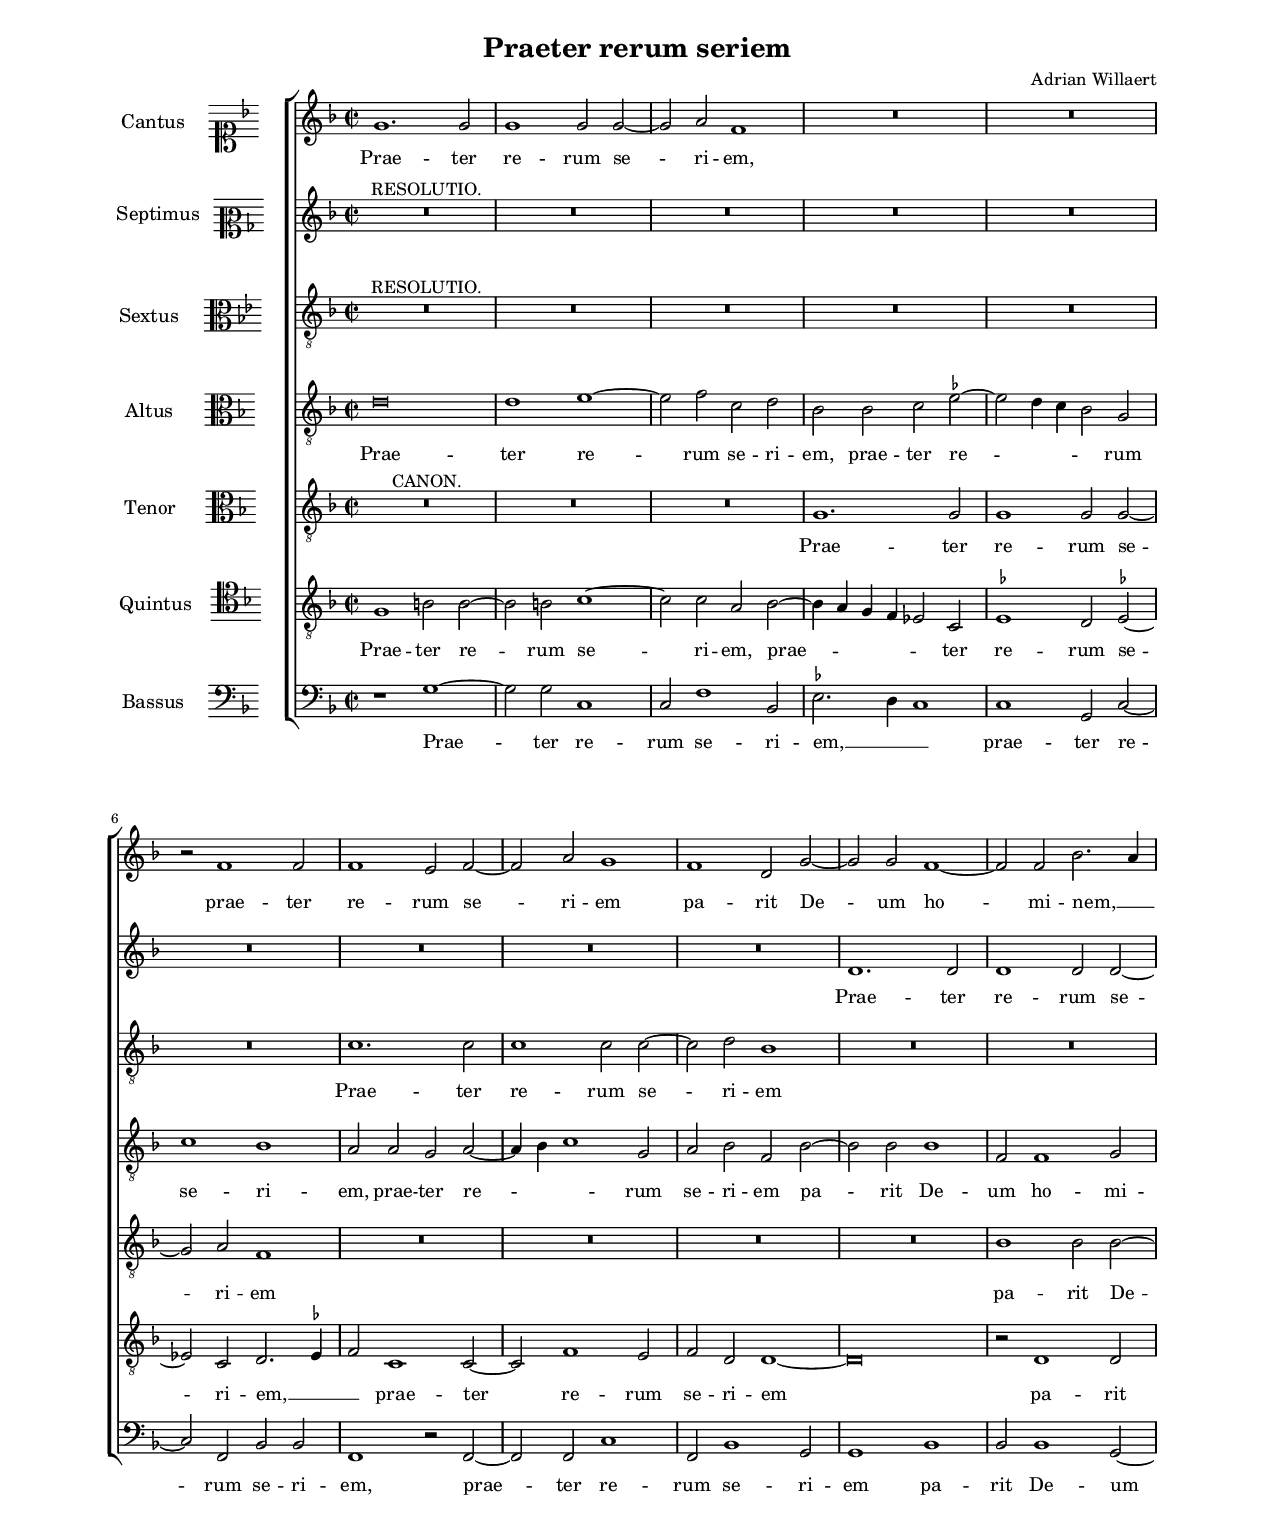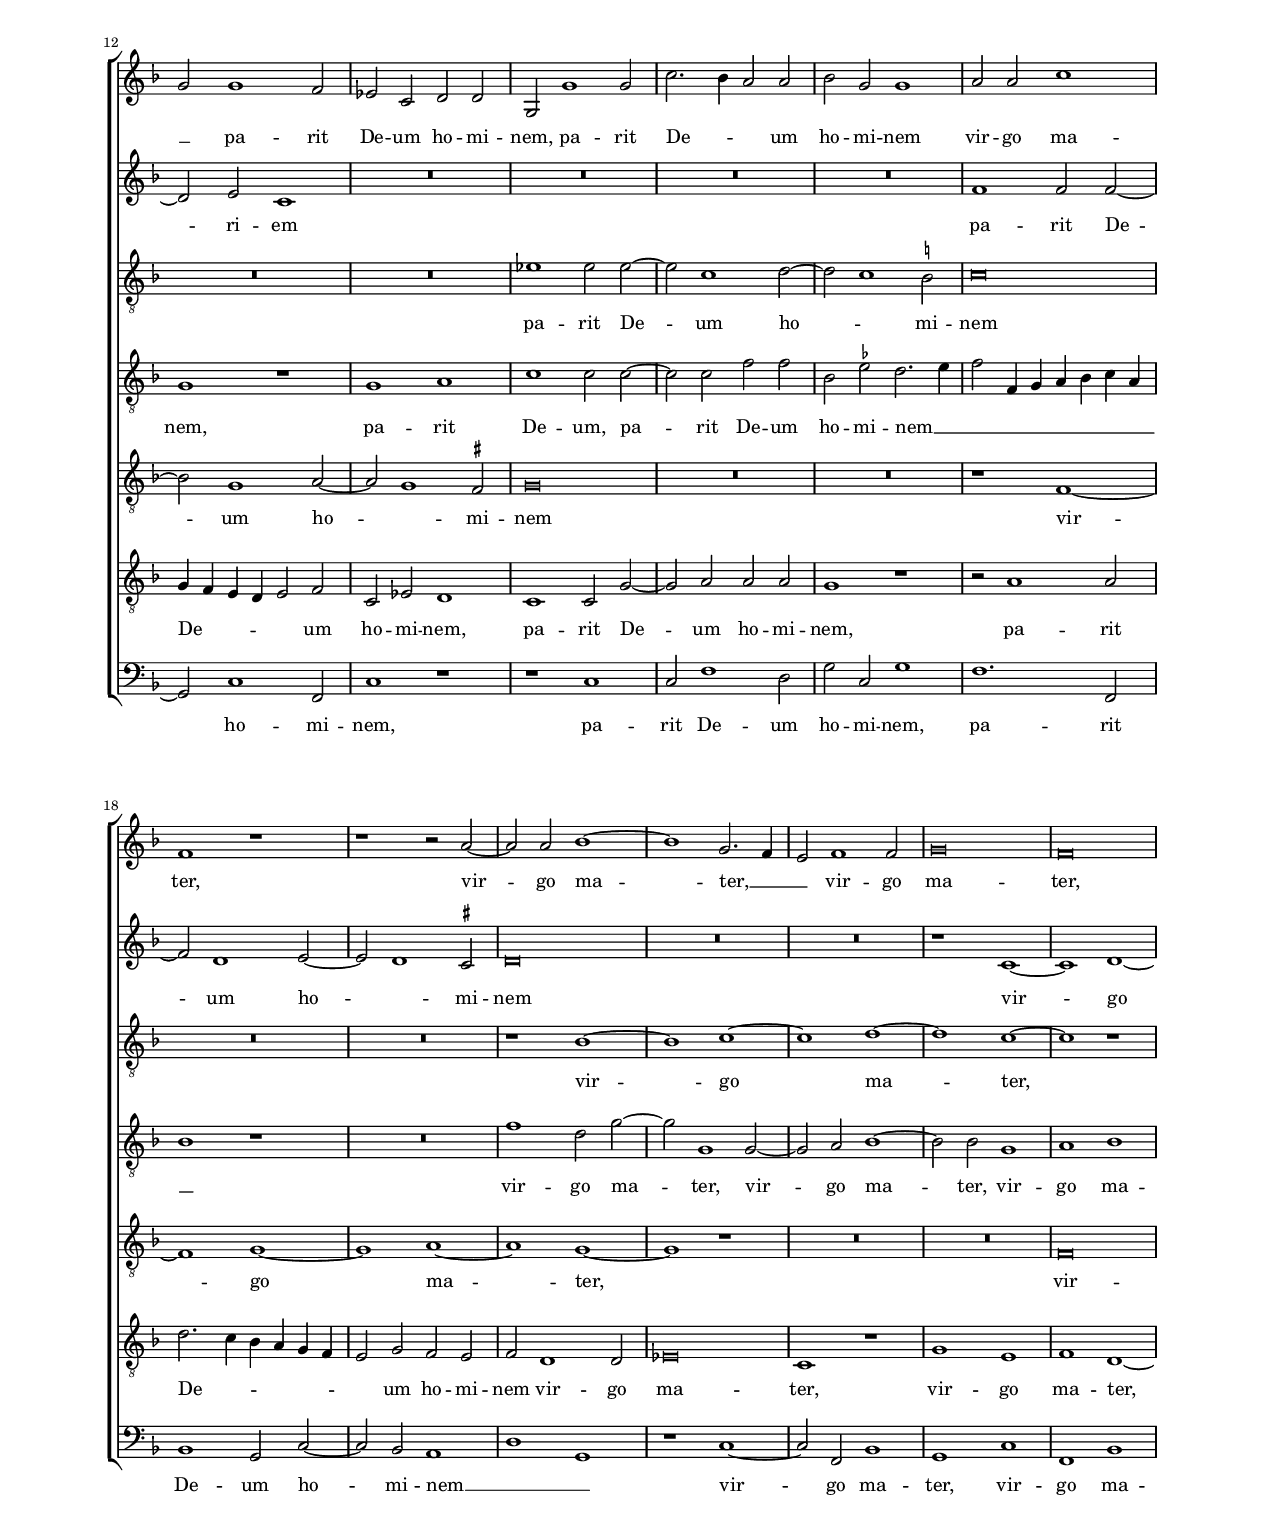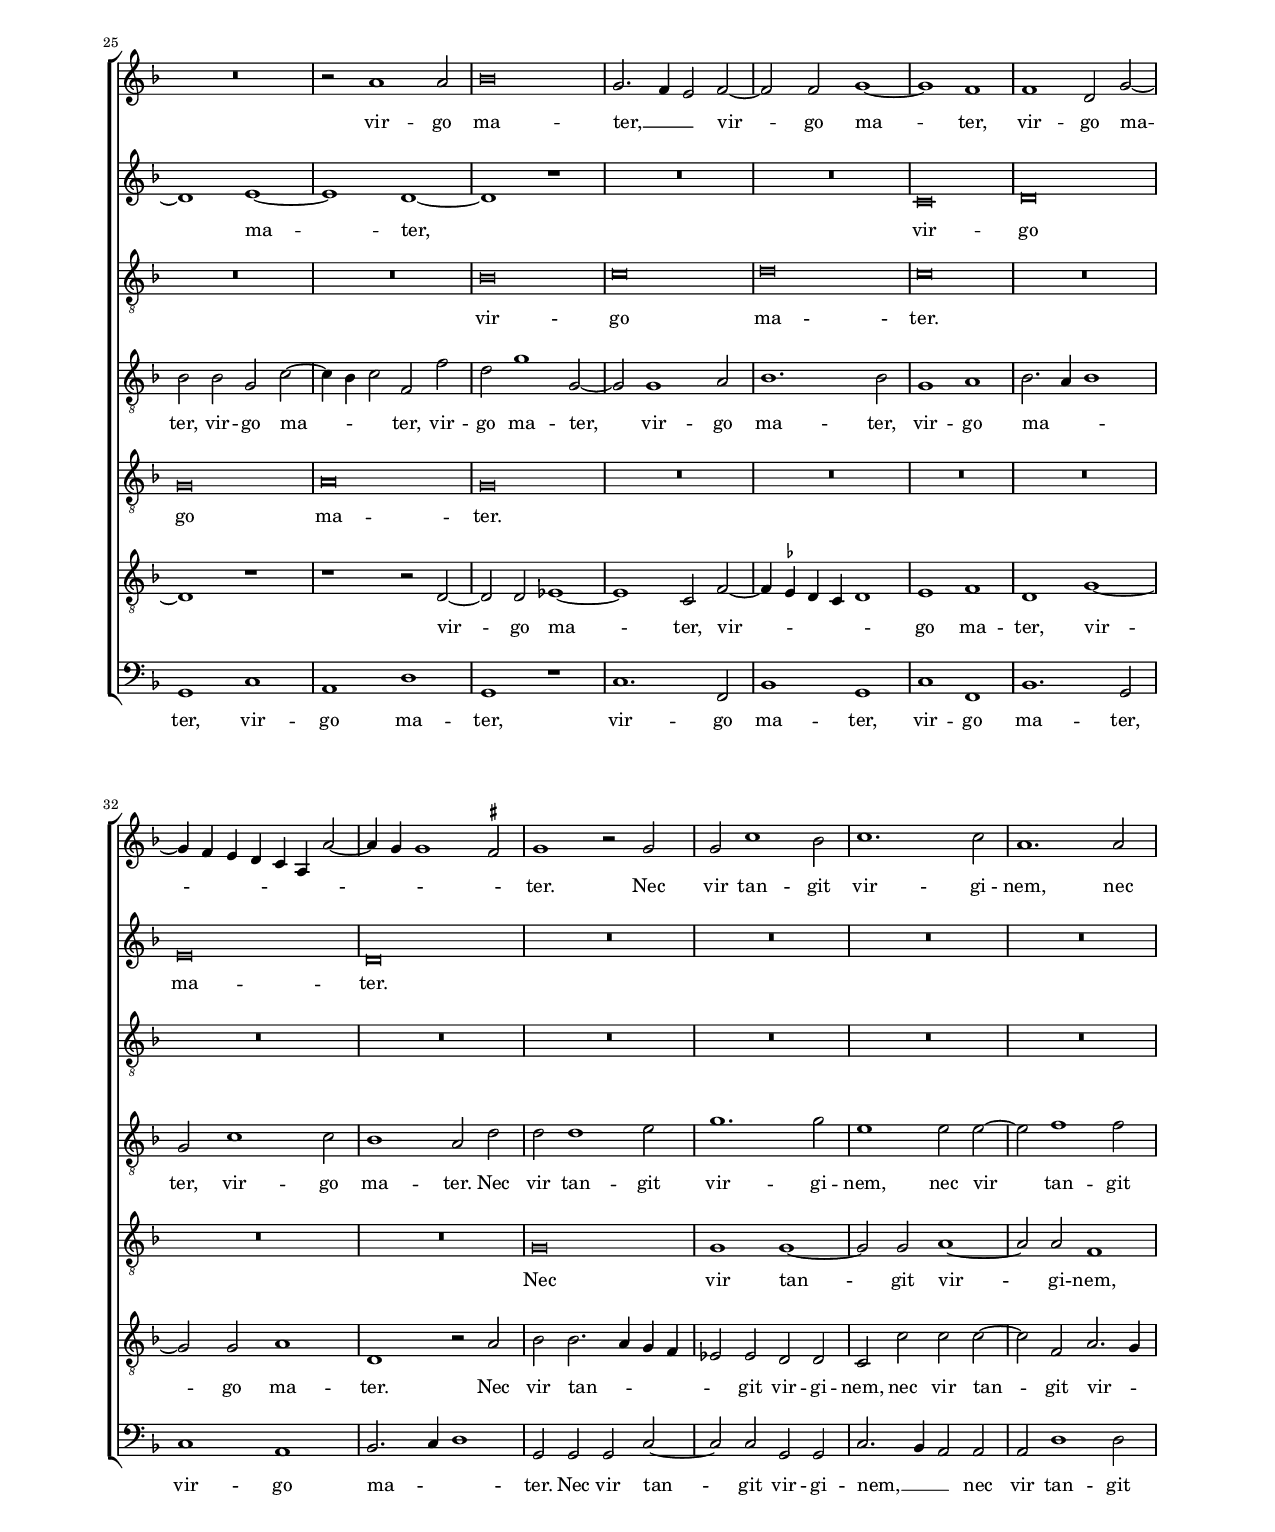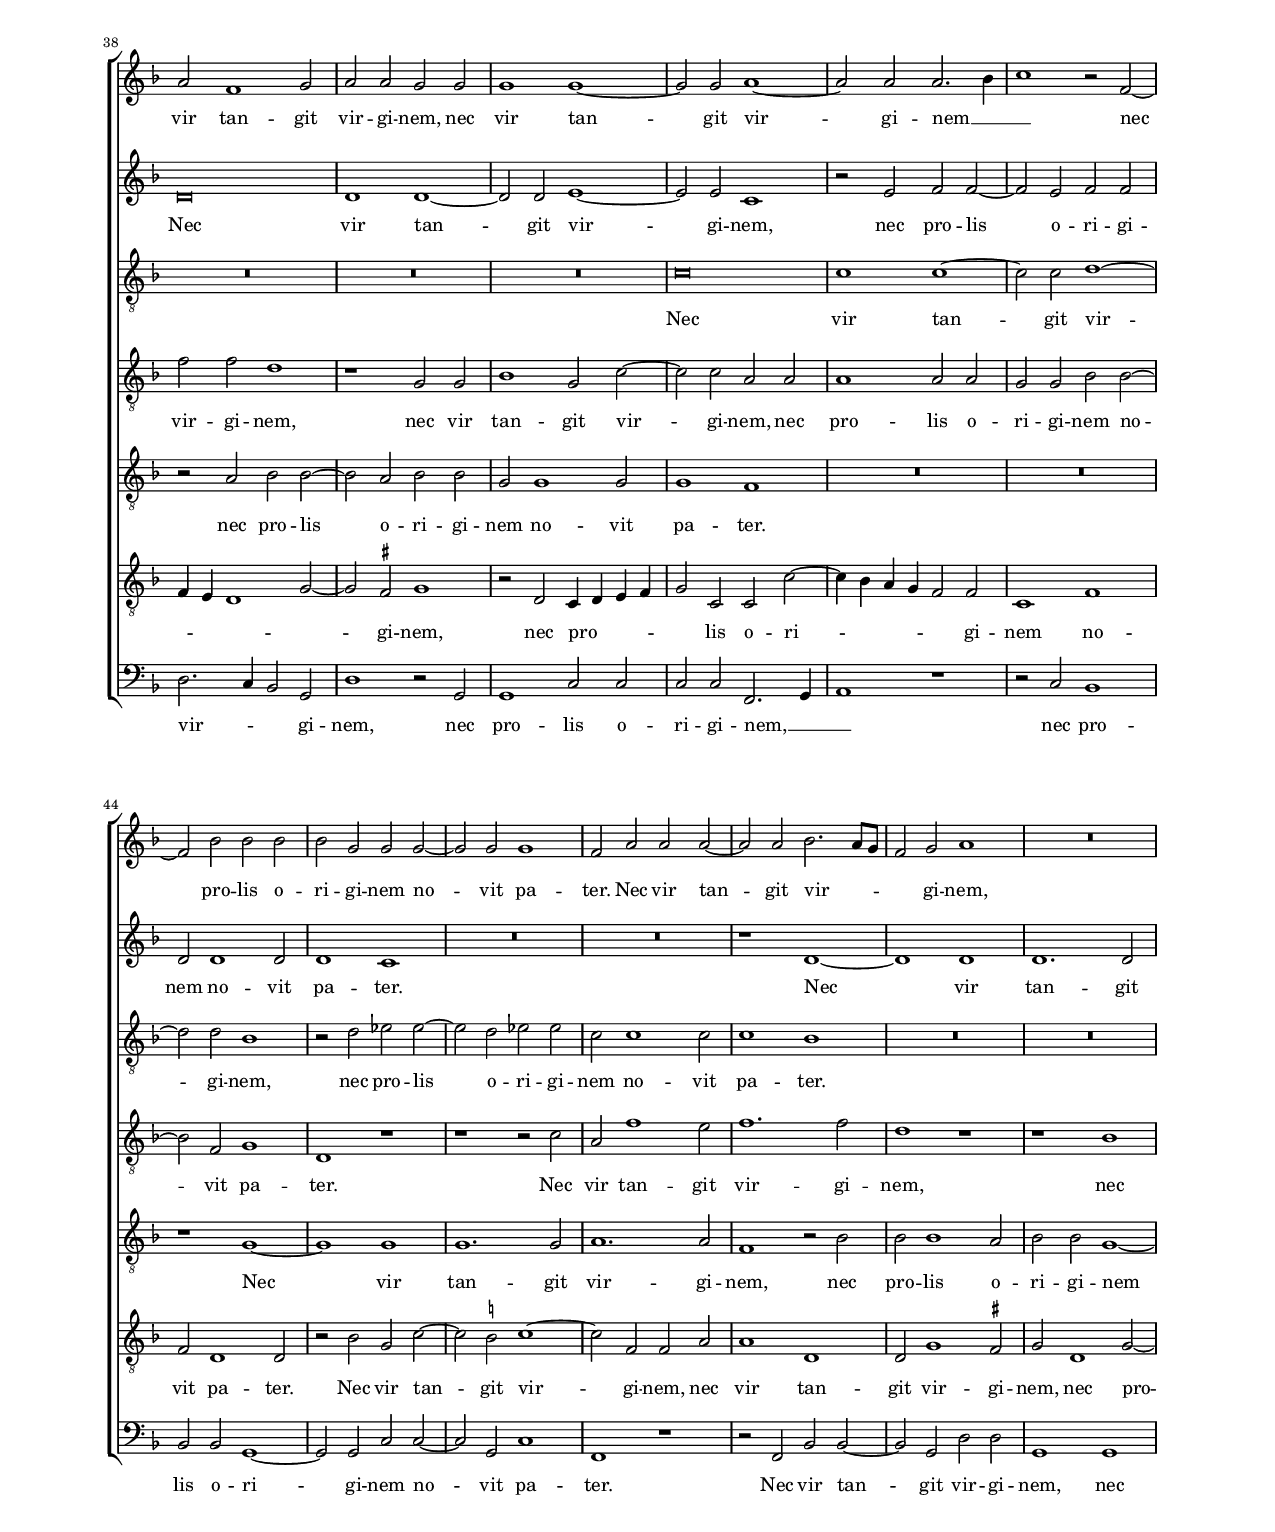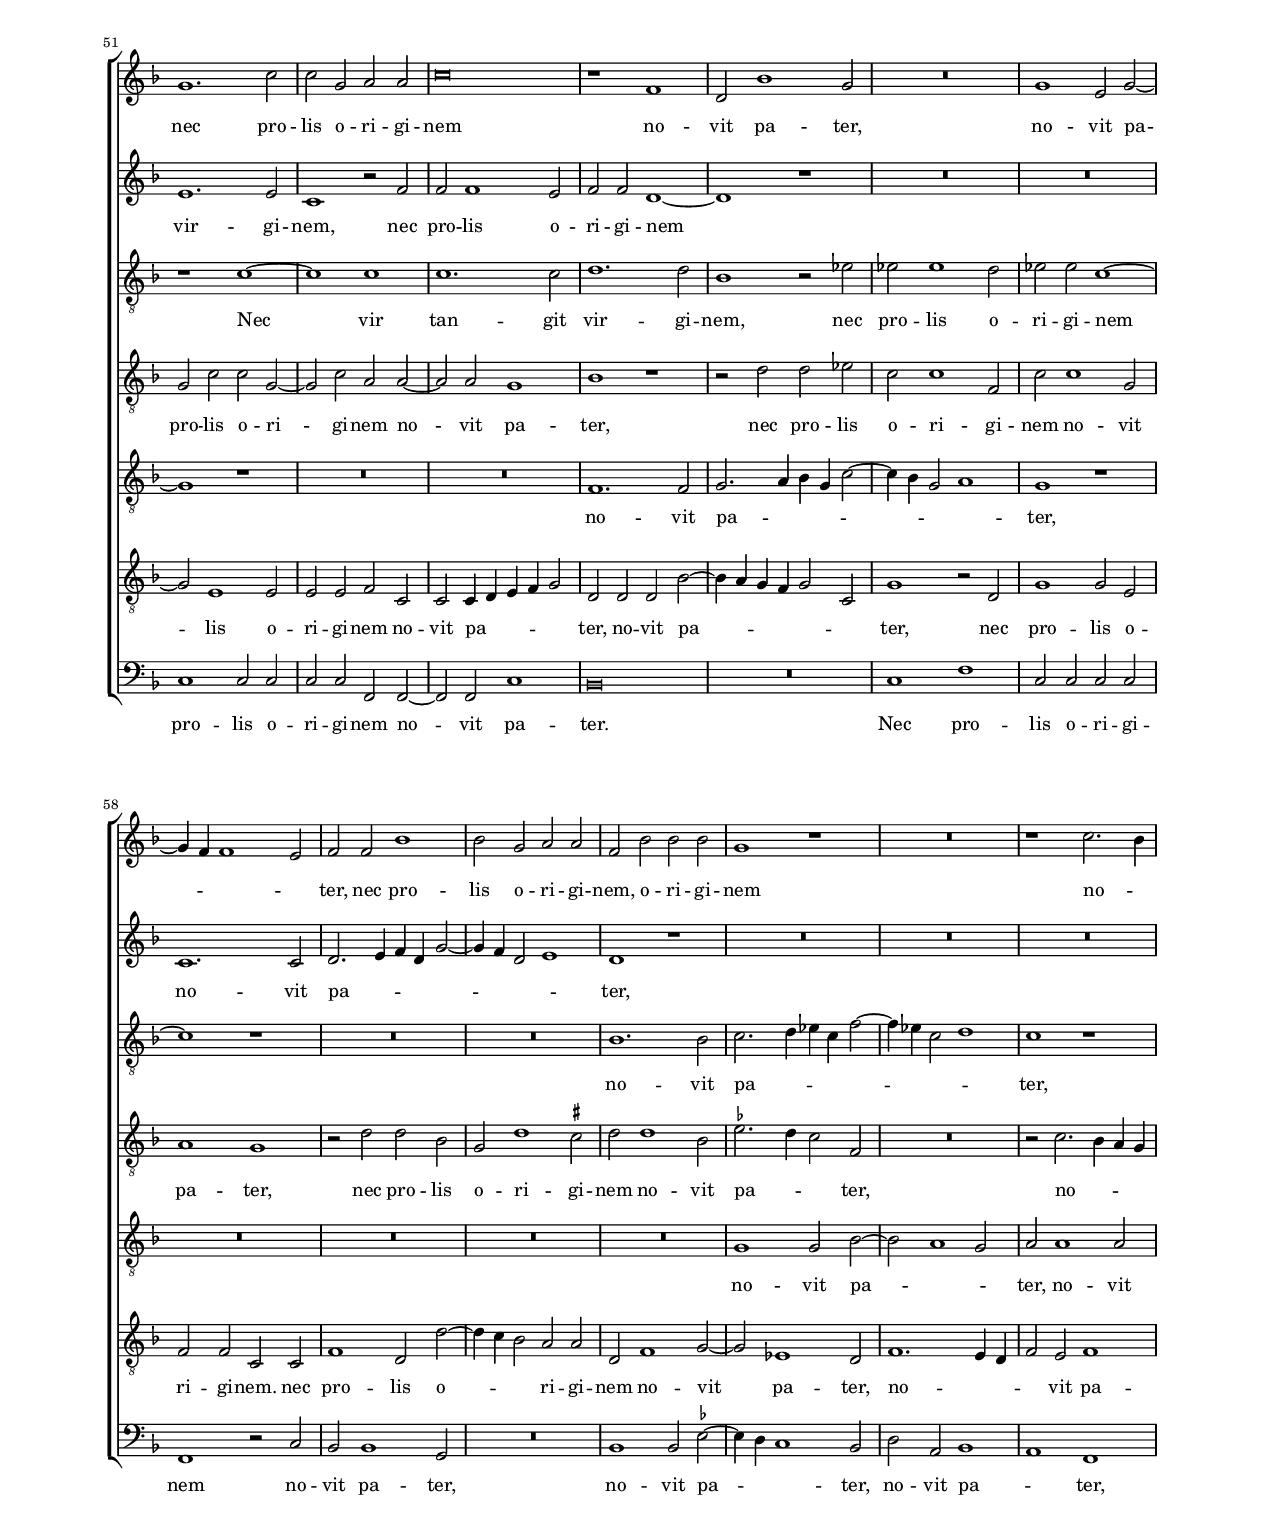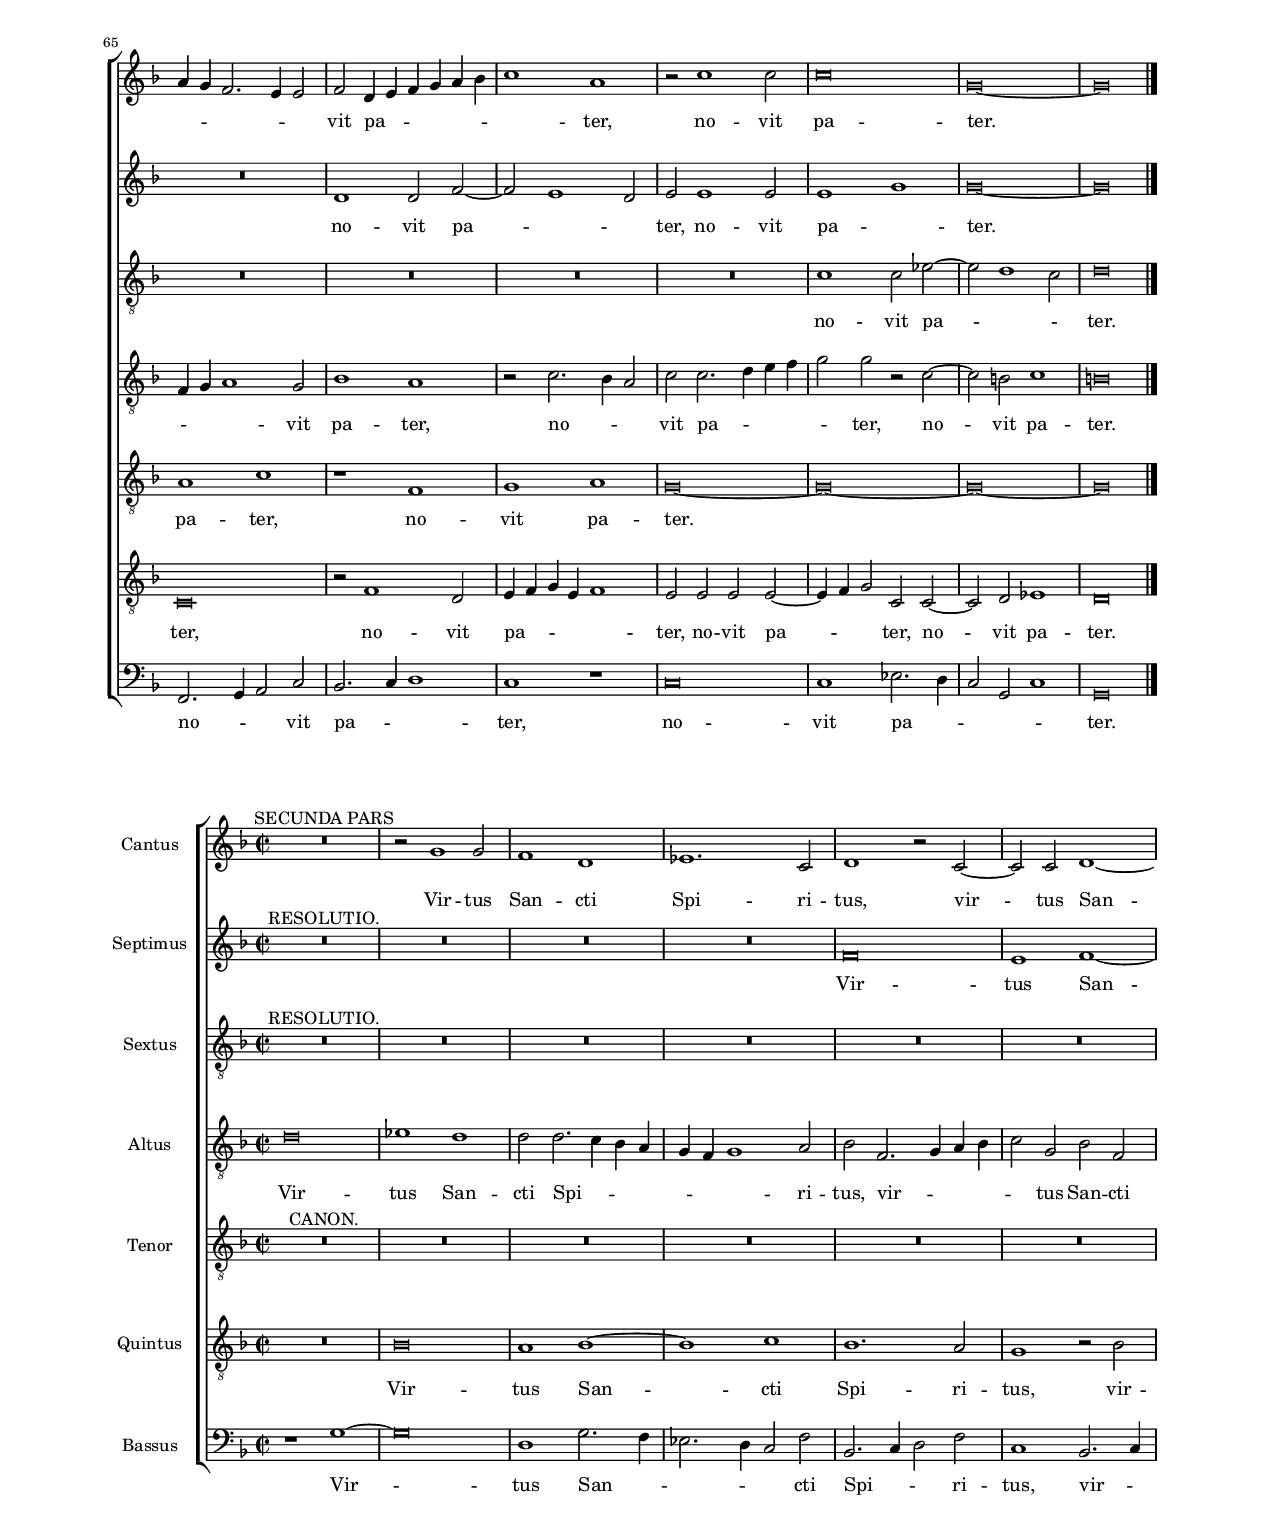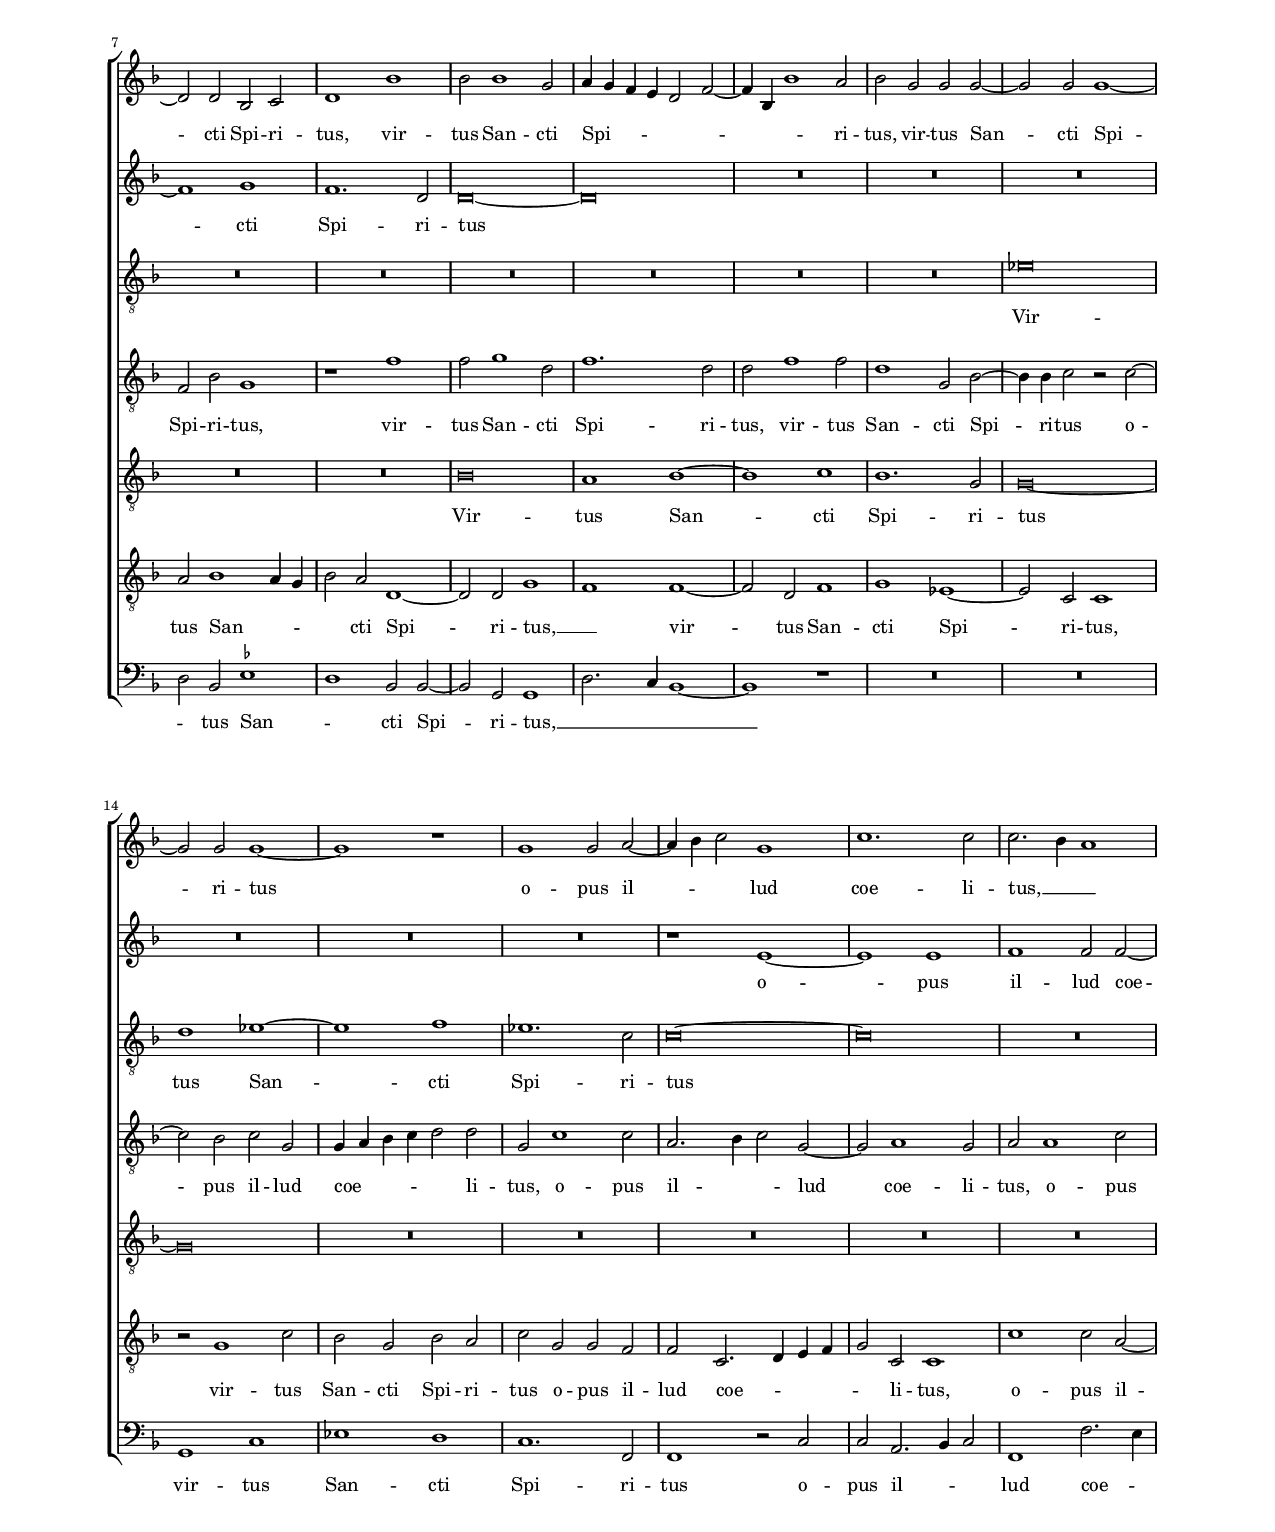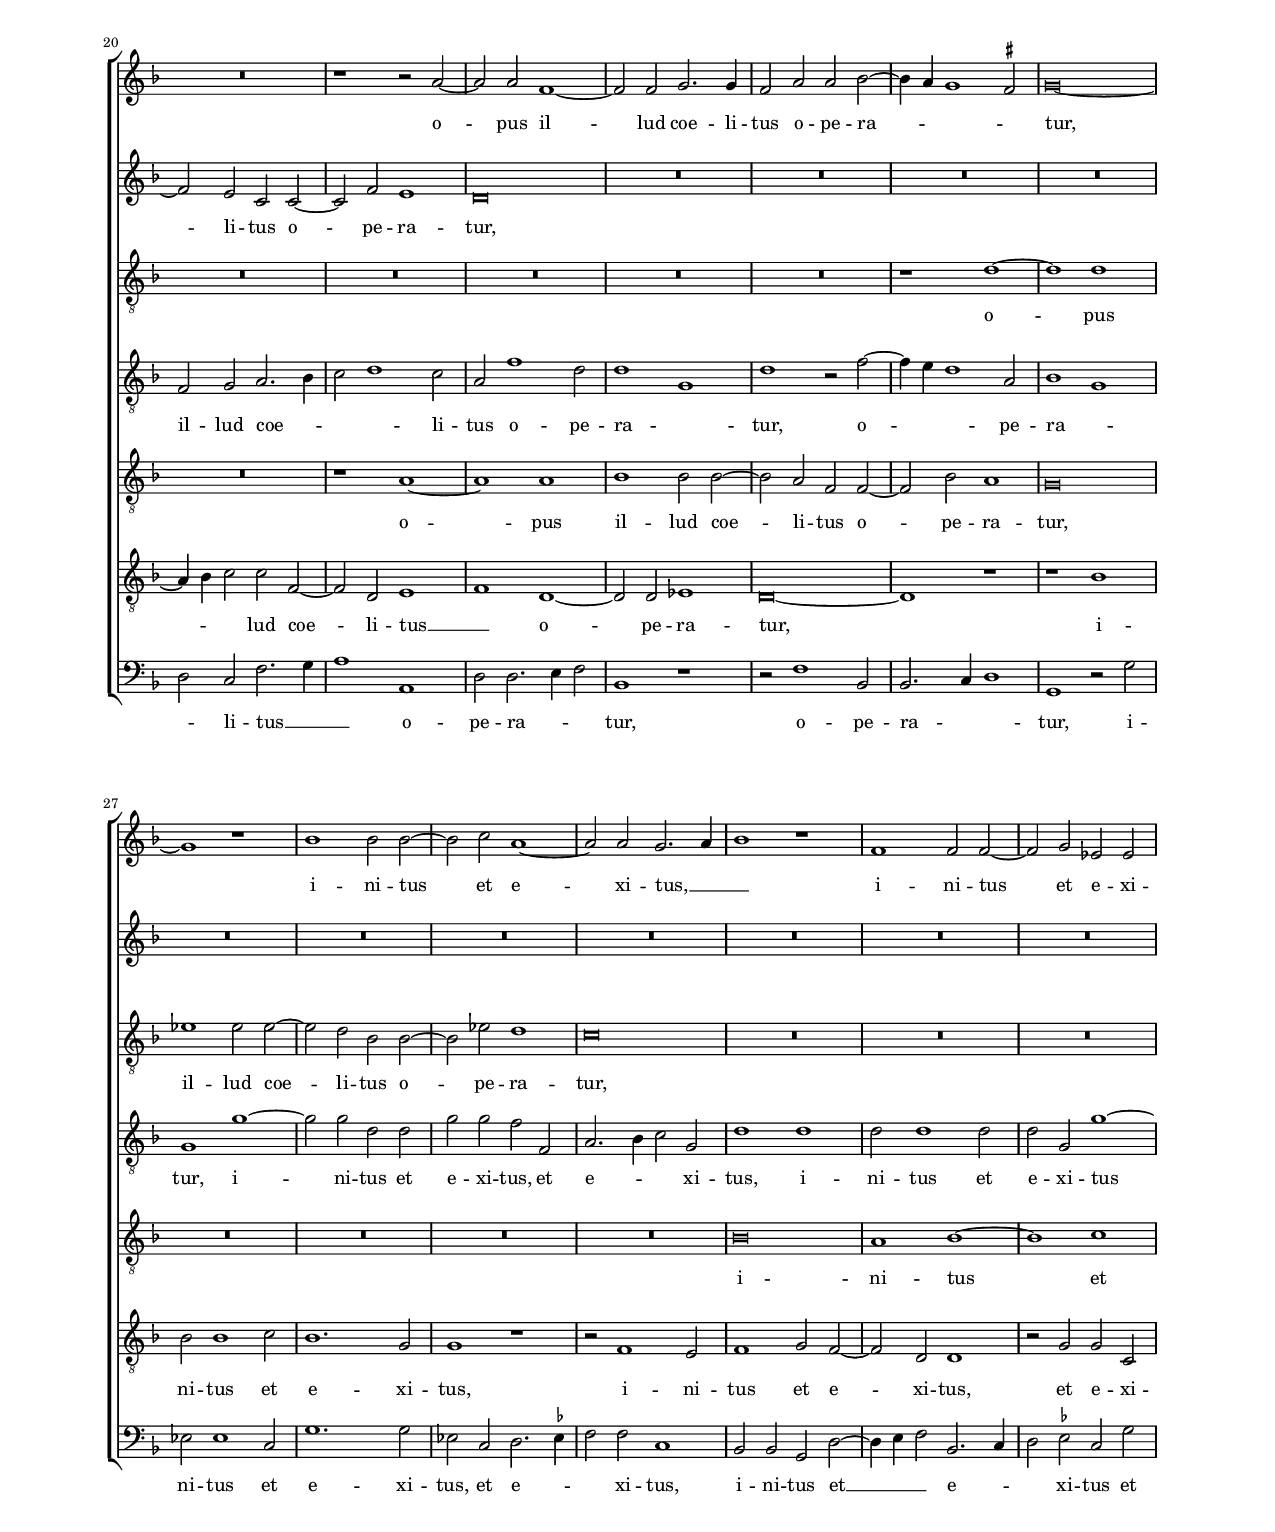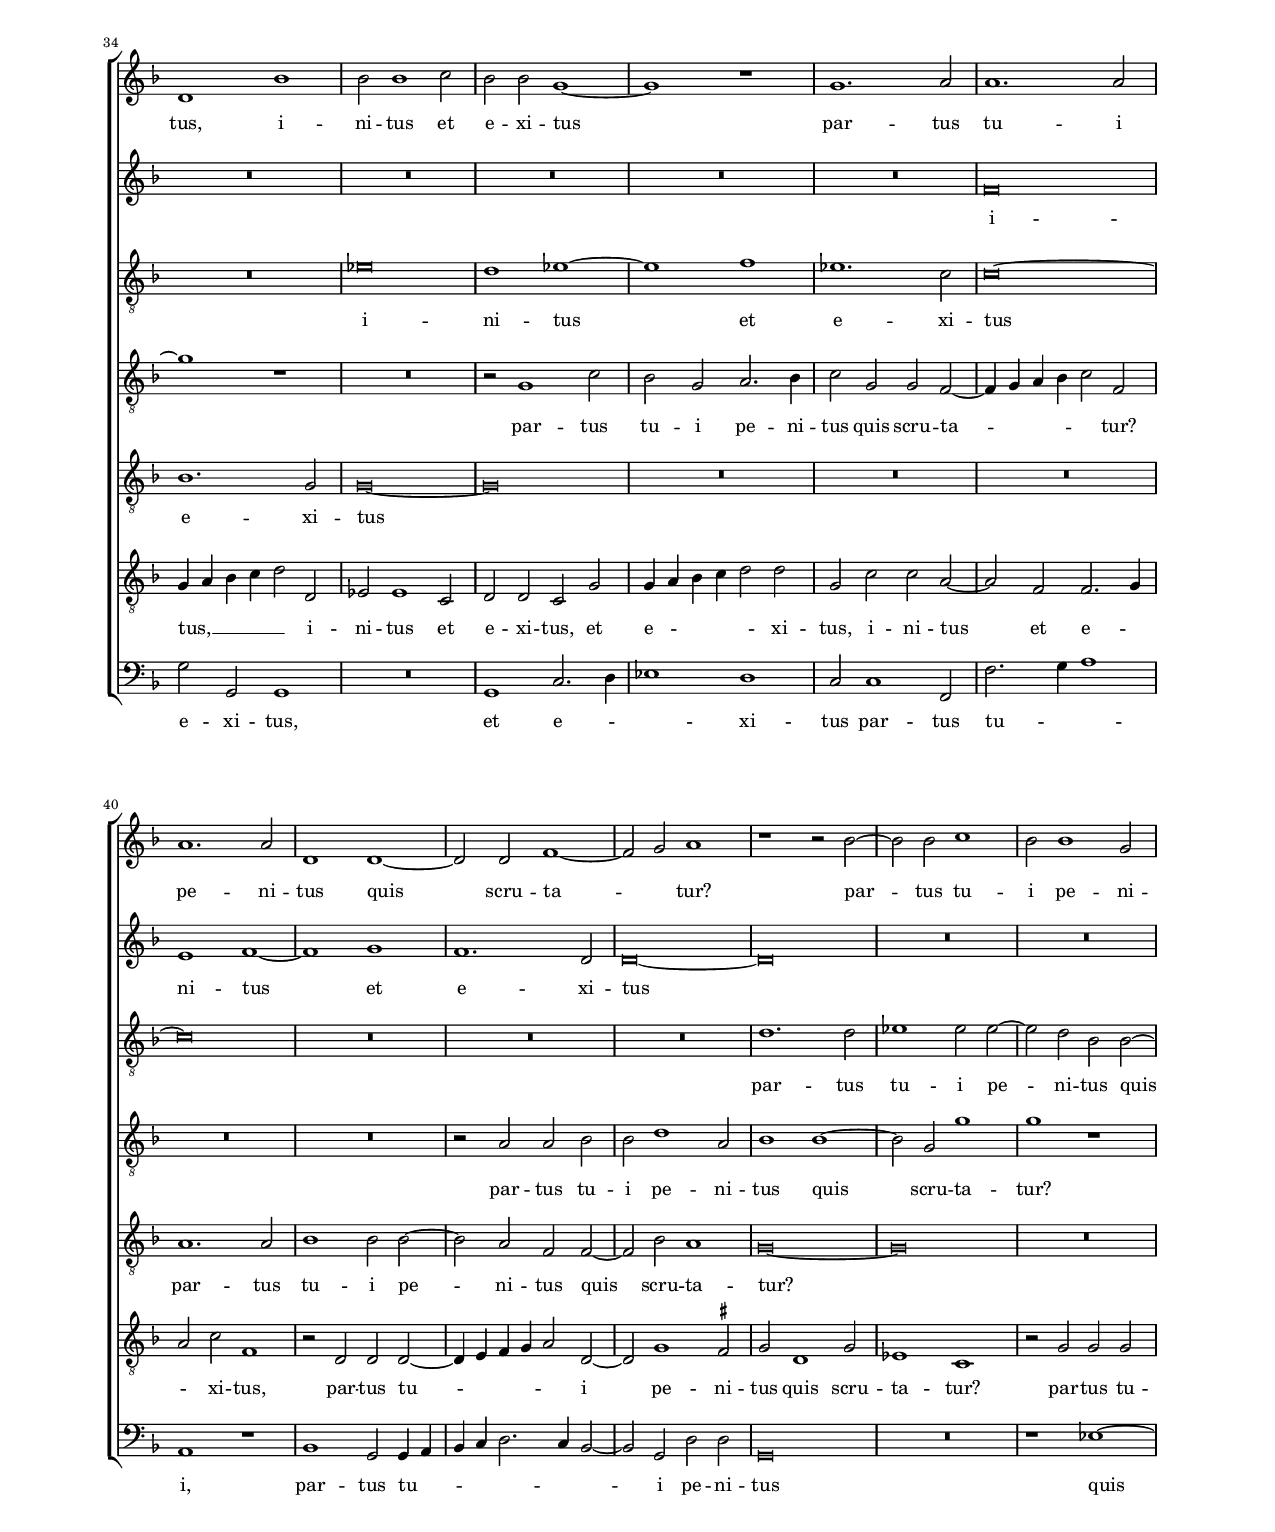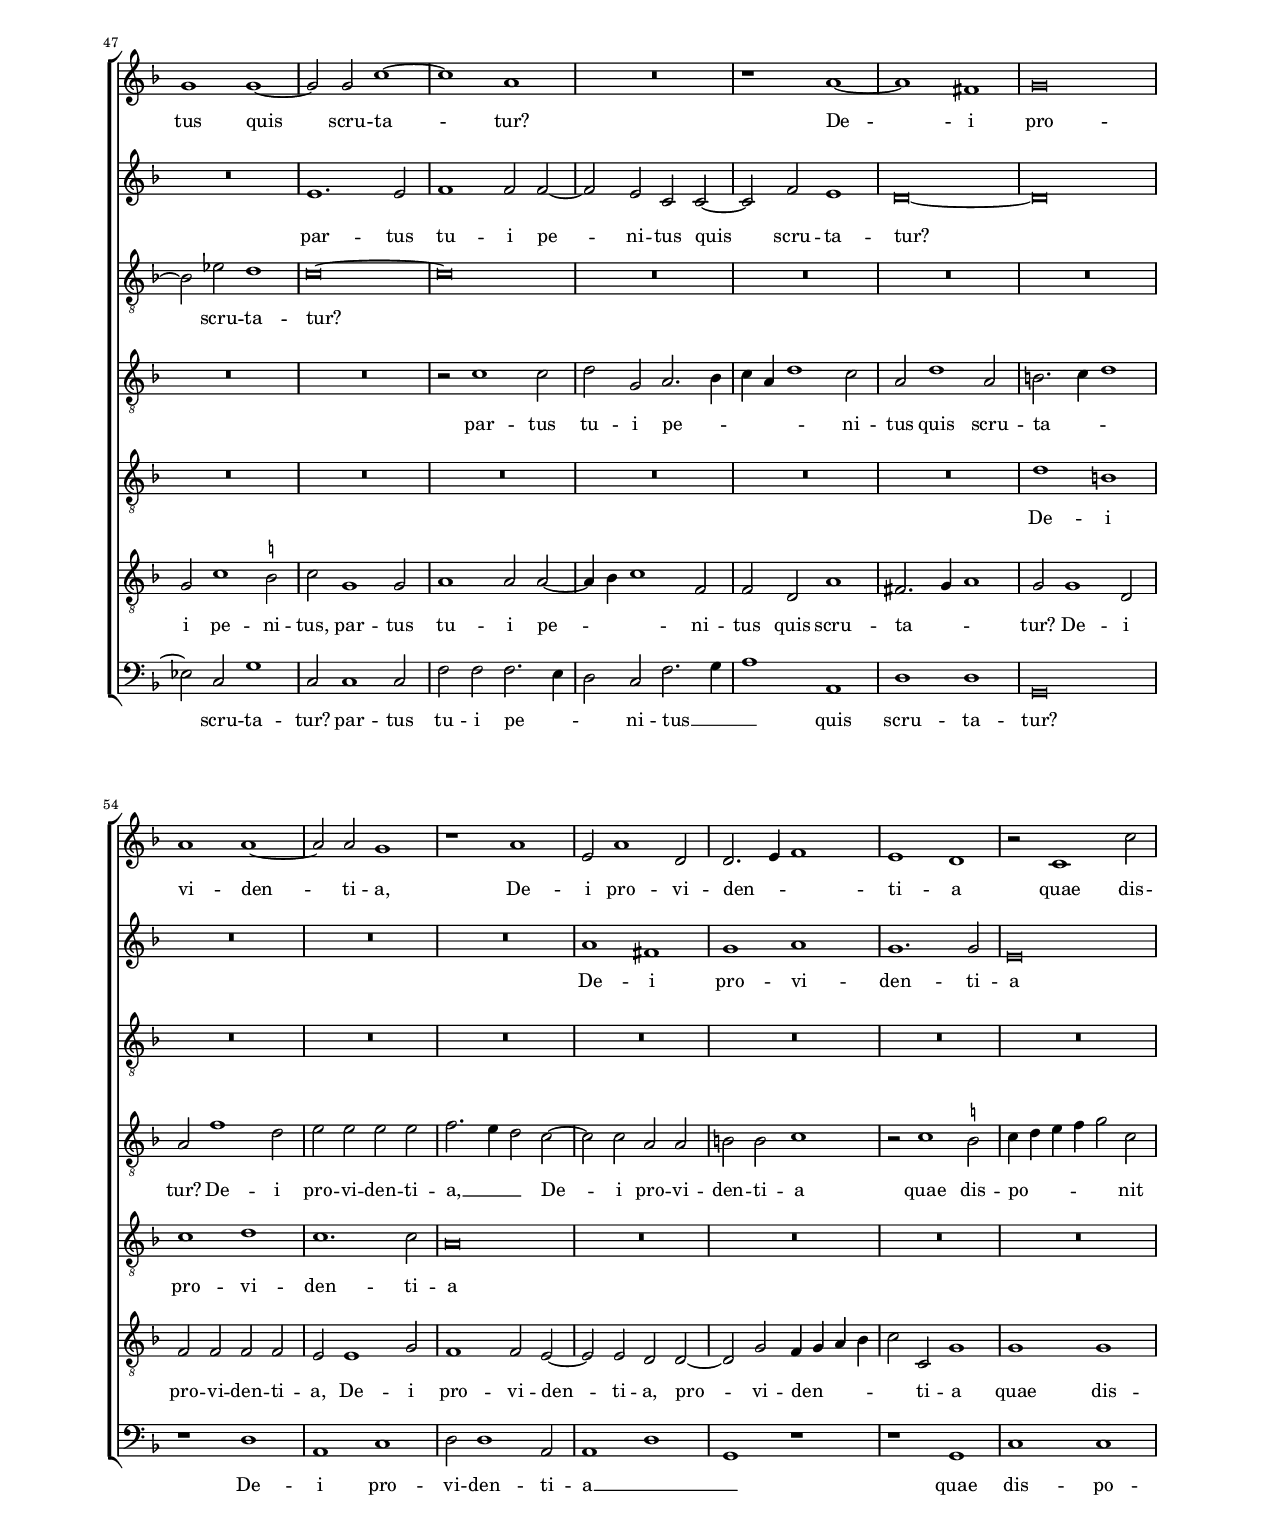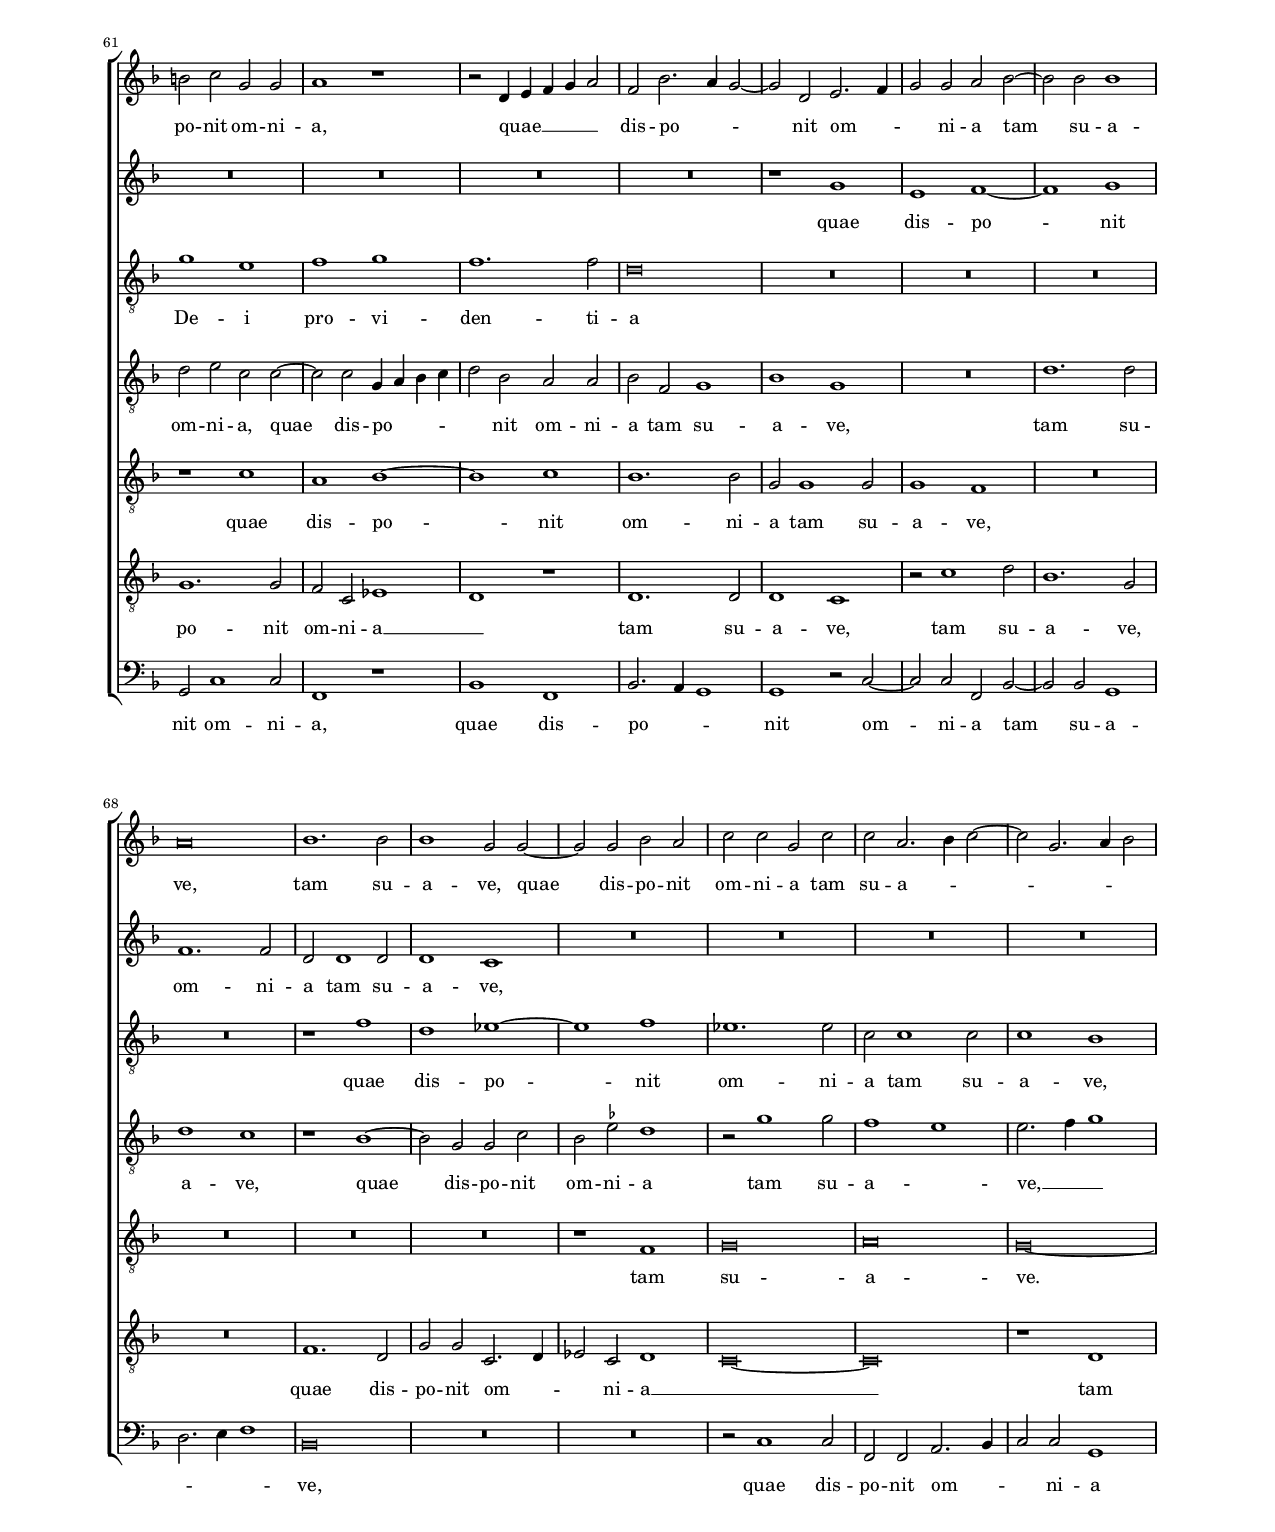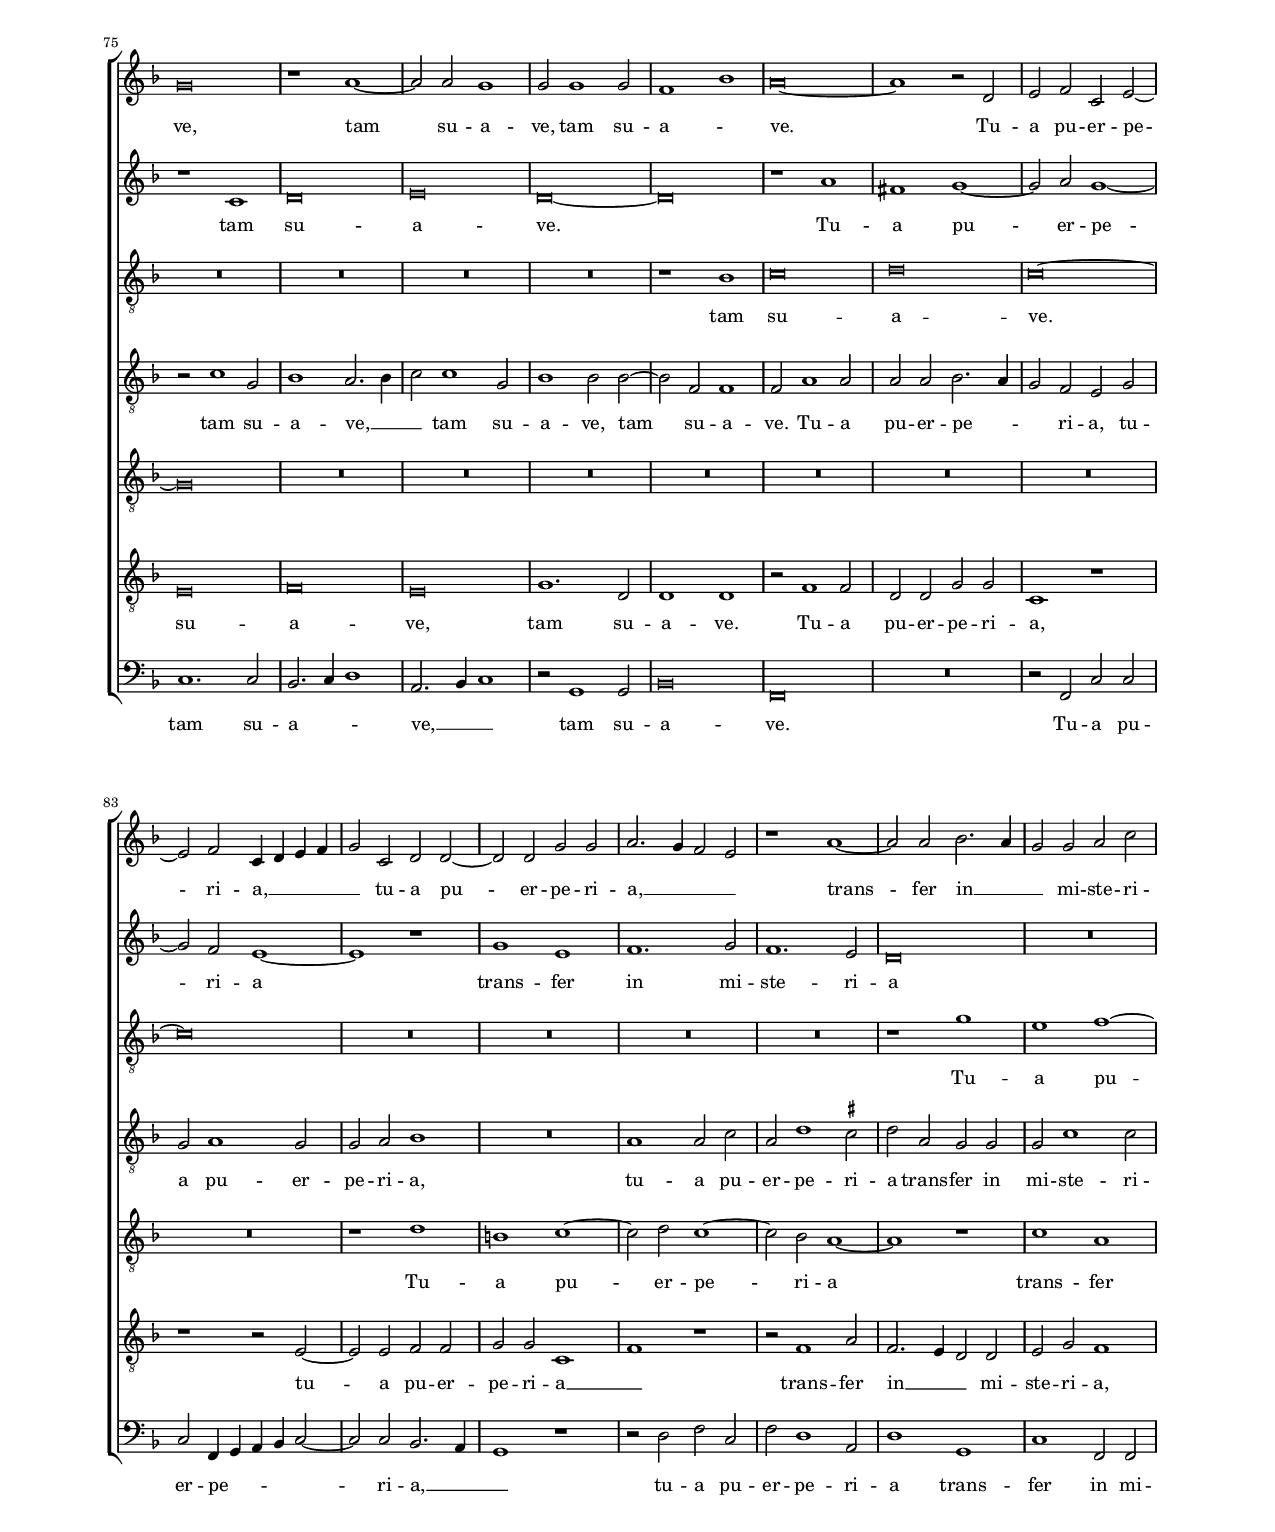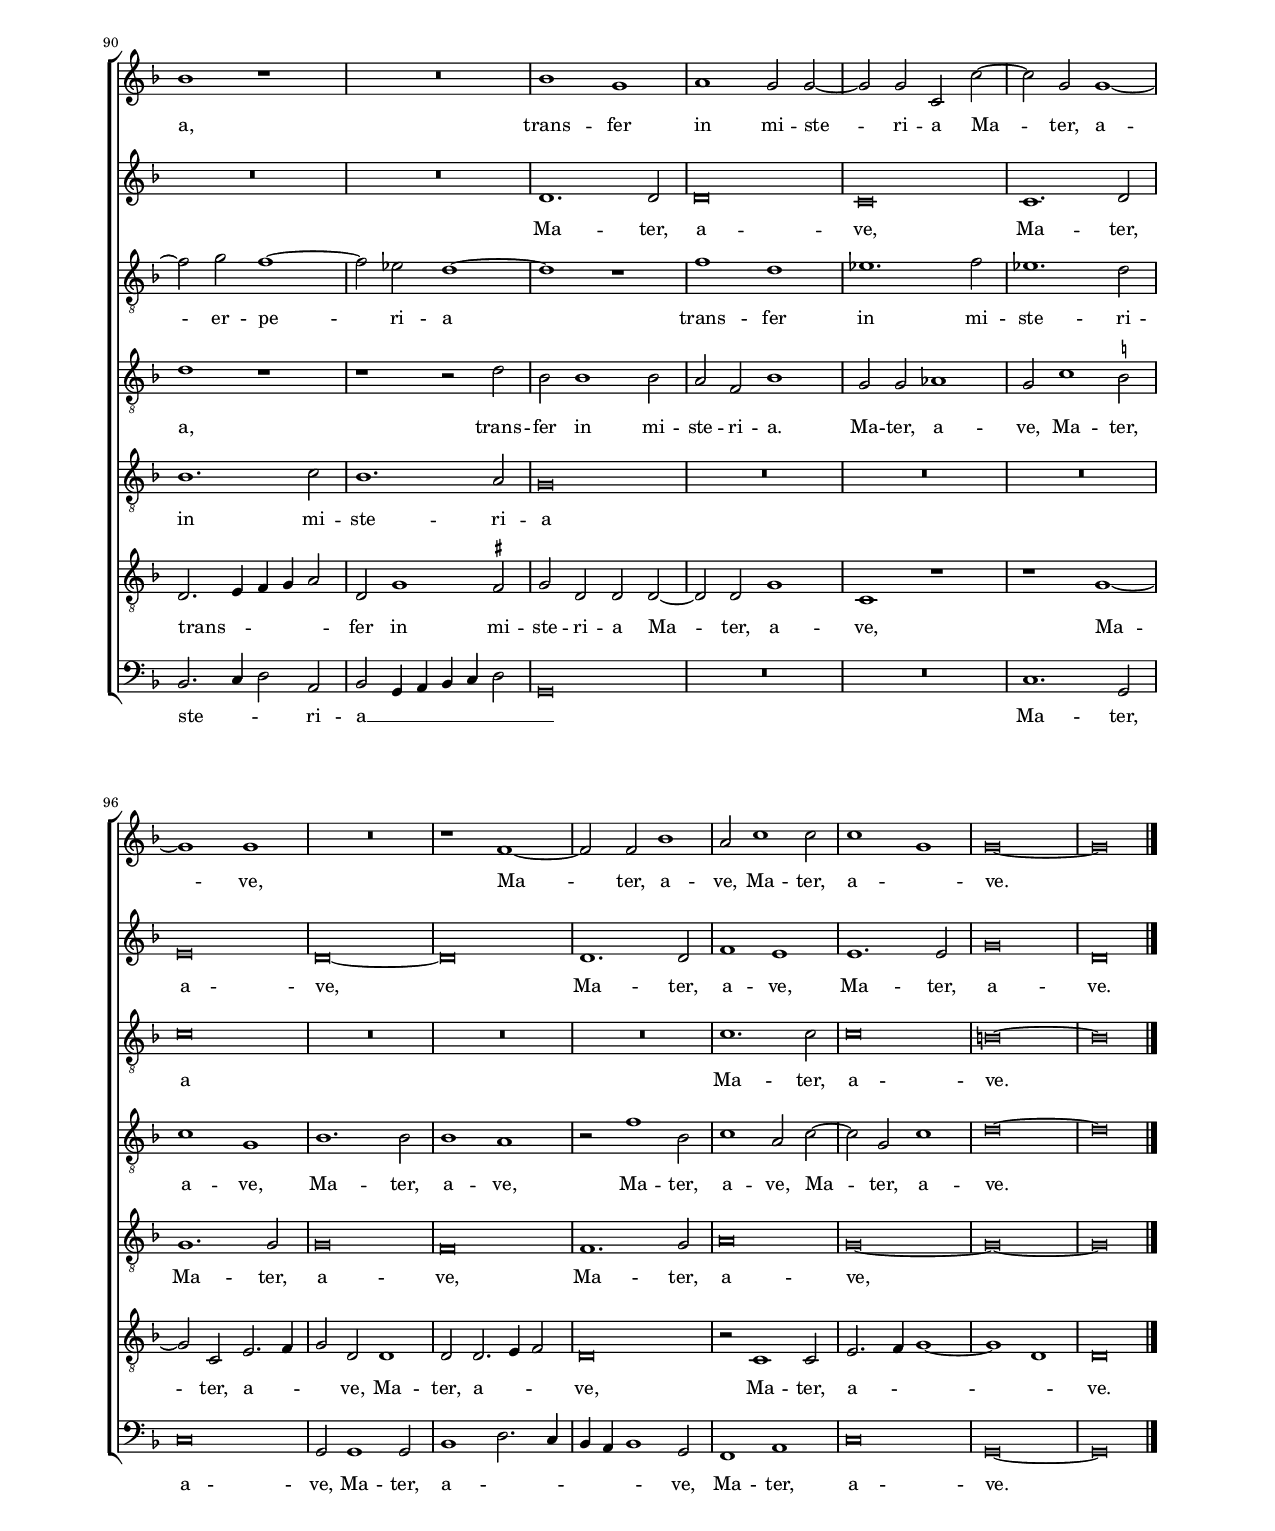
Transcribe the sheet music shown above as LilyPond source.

\header
{
  title="Praeter rerum seriem"
  composer="Adrian Willaert"
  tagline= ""
}

\version "2.18.2"
\include "deutsch.ly"
#(set-global-staff-size 15)
#(set-default-paper-size "letter")
#(ly:set-option 'point-and-click #f)

	
	ficta = { \once \set suggestAccidentals = ##t }
	
	forget = #(define-music-function (parser location music) (ly:music?) #{
		\accidentalStyle forget
		$music
		\accidentalStyle default
		#})
	
	m = \melisma
	me = \melismaEnd


\paper
	{
	top-margin = 1.5 \cm
	bottom-margin = 1.5 \cm
	left-margin = 2 \cm
	right-margin = 2 \cm
	ragged-bottom = ##f
	ragged-last-bottom = ##t
	print-page-number = ##f
	score-system-spacing = #'((basic-distance . 18) (minimum-distance . 13) (padding . 6) (strechability . 250))
	system-system-spacing = #'((basic-distance . 18) (minimum-distance . 13) (padding . 6) (strechability . 250))
%	systems-per-page = 3
%	min-systems-per-page = 3
	}

global = {
	\key f \major
	\time 2/2 \set Score.measureLength = #(ly:make-moment 2/1)
	\skip 1*142 \bar "|."
	}
	

incipitcantus = \markup { \score {
	{
	\set Staff.instrumentName = \markup { \fontsize #1 "Cantus" }
	\key f \major
	\clef soprano
	s4 \bar ""
	}
	\layout  {
	raggedright = ##t
	indent = 1.8 \cm
	line-width = 2.2 \cm
	\context { \Staff \remove Time_signature_engraver }
	\override Staff.Clef.Y-extent = #'(0 . 0)
	}} \hspace #1 }
            
      
incipitseptimus = \markup { \score {
	{
	\set Staff.instrumentName = \markup { \fontsize #1 "Septimus" }
	\key f \major
	\clef mezzosoprano
	s4 \bar ""
	}
	\layout  {
	raggedright = ##t
	indent = 1.8 \cm
	line-width = 2.2 \cm
	\context { \Staff \remove Time_signature_engraver }
	\override Staff.Clef.Y-extent = #'(0 . 0)
	}} \hspace #1 }


incipitsextus = \markup { \score {
	{
	\set Staff.instrumentName = \markup { \fontsize #1 "Sextus" }
	\key b \major
	\clef alto
	s4 \bar ""
	}
	\layout  {
	raggedright = ##t
	indent = 1.8 \cm
	line-width = 2.2 \cm
	\context { \Staff \remove Time_signature_engraver }
	\override Staff.Clef.Y-extent = #'(0 . 0)
	}} \hspace #1 }
      
      
incipitaltus = \markup { \score {
	{
	\set Staff.instrumentName = \markup { \fontsize #1 "Altus" }
	\key f \major
	\clef alto
	s4 \bar ""
	}
	\layout  {
	raggedright = ##t
	indent = 1.8 \cm
	line-width = 2.2 \cm
	\context { \Staff \remove Time_signature_engraver }
	\override Staff.Clef.Y-extent = #'(0 . 0)
	}} \hspace #1 }
      

incipittenor = \markup { \score {
	{
	\set Staff.instrumentName = \markup { \fontsize #1 "Tenor" }
	\key f \major
	\clef alto
	s4 \bar ""
	}
	\layout  {
	raggedright = ##t
	indent = 1.8 \cm
	line-width = 2.2 \cm
	\context { \Staff \remove Time_signature_engraver }
	\override Staff.Clef.Y-extent = #'(0 . 0)
	}} \hspace #1 }


incipitquintus = \markup { \score {
	{
	\set Staff.instrumentName = \markup { \fontsize #1 "Quintus" }
	\key f \major
	\clef tenor
	s4 \bar ""
	}
	\layout  {
	raggedright = ##t
	indent = 1.8 \cm
	line-width = 2.2 \cm
	\context { \Staff \remove Time_signature_engraver }
	\override Staff.Clef.Y-extent = #'(0 . 0)
	}} \hspace #1 }

      
incipitbassus = \markup { \score {
	{
	\set Staff.instrumentName = \markup { \fontsize #1 "Bassus" }
	\key f \major
	\clef bass
	s4 \bar ""
	}
	\layout  {
	raggedright = ##t
	indent = 1.8 \cm
	line-width = 2.2 \cm
	\context { \Staff \remove Time_signature_engraver }
	\override Staff.Clef.Y-extent = #'(0 . 0)
	}} \hspace #1 }


cantus =  \relative c''
	{
	g1. g2
	g1 g2 g~
	g2 a f1
	R\breve
%5
	R\breve |
	r2 f1 f2
	f1 e2 f~
	f2 a g1
	f1 d2 g~
%10
	g2 g f1~ |
	f2 f b2. a4
	g2 g1 f2
	es2 c d d
	g,2 g'1 g2
%15
	c2. b4 a2 a |
	b2 g g1
	a2 a c1
	f,1 r
	r1 r2 a~
%20
	a2 a b1~ |
	b1 g2. f4
	e2 f1 f2
	g\breve
	f\breve
%25
	R\breve |
	r2 a1 a2
	b\breve
	g2. f4 e2 f~
	f2 f g1~
%30
	g1 f |
	f1 d2 g~
	g4 f e d c a a'2~
	a4 g g1 \ficta fis2
	g1 r2 g
%35
	g2 c1 b2 |
	c1. c2
	a1. a2
	a2 f1 g2
	a2 a g g
%40
	g1 g~ |
	g2 g a1~
	a2 a a2. b4
	c1 r2 f,~
	f2 b b b
%45
	b2 g g g~ |
	g2 g g1
	f2 a a a~
	a2 a b2. a8 g
	f2 g a1
%50
	R\breve |
	g1. c2
	c2 g a a
	c\breve
	r1 f,
%55
	d2 b'1 g2 |
	R\breve
	g1 e2 g~
	g4 f f1 e2
	f2 f b1
%60
	b2 g a a |
	f2 b b b
	g1 r
	R\breve
	r1 c2. b4
%65
	a4 g f2. e4 e2 |
	f2 d4 e f g a b
	c1 a
	r2 c1 c2
	c\breve
%70
	g\breve~
	g\breve |
	}
	

septimus = \relative c'
	{
	R\breve^\markup { RESOLUTIO. }
	R\breve
	R\breve
	R\breve
%5
	R\breve |
	R\breve
	R\breve
	R\breve
	R\breve
%10
	d1. d2 |
	d1 d2 d~
	d2 e c1
	R\breve
	R\breve
%15
	R\breve |
	R\breve
	f1 f2 f~
	f2 d1 e2~
	e2 d1 \ficta cis2
%20
	d\breve |
	R\breve
	R\breve
	r1 c~
	c1 d~
%25
	d1 e~ |
	e1 d~
	d1 r
	R\breve
	R\breve
%30
	c\breve |
	d\breve
	e\breve
	d\breve
	R\breve
%35
	R\breve |
	R\breve
	R\breve
	d\breve
	d1 d~
%40
	d2 d e1~ |
	e2 e c1
	r2 e f f~
	f2 e f f
	d2 d1 d2
%45
	d1 c |
	R\breve
	R\breve
	r1 d~
	d1 d
%50
	d1. d2 |
	e1. e2
	c1 r2 f
	f2 f1 e2
	f2 f d1~
%55
	d1 r |
	R\breve
	R\breve
	c1. c2
	d2. e4 f d g2~
%60
	g4 f d2 e1 |
	d1 r
	R\breve
	R\breve
	R\breve
%65
	R\breve |
	d1 d2 f~
	f2 e1 d2
	e2 e1 e2
	e1 g
%70
	g\breve~
	g\breve |
	}

sextus =  \relative c'
        {
	R\breve^\markup { RESOLUTIO. }
	R\breve
	R\breve
	R\breve
%5
	R\breve |
	R\breve
	c1. c2
	c1 c2 c~
	c2 d b1
%10
	R\breve |
	R\breve
	R\breve
	R\breve
	es1 es2 es~
%15
	es2 c1 d2~ |
	d2 c1 \ficta h2
	c\breve
	R\breve
	R\breve
%20
	r1 b~ |
	b1 c~
	c1 d~
	d1 c~
	c1 r
%25
	R\breve |
	R\breve
	b\breve
	c\breve
	d\breve
%30
	c\breve |
	R\breve
	R\breve
	R\breve
	R\breve
%35
	R\breve |
	R\breve
	R\breve
	R\breve
	R\breve
%40
	R\breve |
	c\breve
	c1 c~
	c2 c d1~
	d2 d b1
%45
	r2 d es es~
	es2 d es es
	c2 c1 c2
	c1 b
	R\breve
%50
	R\breve |
	r1 c~
	c1 c
	c1. c2
	d1. d2
%55
	b1 r2 es |
	es2 es1 d2
	es2 es c1~
	c1 r
	R\breve
%60
	R\breve |
	b1. b2
	c2. d4 es c f2~
	f4 es c2 d1
	c1 r
%65
	R\breve |
	R\breve
	R\breve
	R\breve
	c1 c2 es~
%70
	es2 d1 c2 |
	d\breve |
	}


altus =  \relative c'
        {
	d\breve
	d1 e~
	e2 f c d
	b2 b c \ficta es~
%5
	es2 d4 c b2 g |
	c1 b
	a2 a g a~
	a4 b c1 g2
	a2 b f b~
%10
	b2 b b1 |
	f2 f1 g2
	g1 r
	g1 a
	c1 c2 c~
%15
	c2 c f f |
	b,2 \ficta es d2. \forget e4
	f2 f,4 g a b c a
	b1 r
	R\breve
%20
	f'1 d2 g~ |
	g2 g,1 g2~
	g2 a b1~
	b2 b g1
	a1 b
%25
	b2 b g c~ |
	c4 b c2 f, f'
	d2 g1 g,2~
	g2 g1 a2
	b1. b2
%30
	g1 a |
	b2. a4 b1
	g2 c1 c2
	b1 a2 d
	d2 d1 e2
%35
	g1. g2 |
	e1 e2 e~
	e2 f1 f2
	f2 f d1
	r1 g,2 g
%40
	b1 g2 c~ |
	c2 c a a
	a1 a2 a
	g2 g b b~
	b2 f g1
%45
	d1 r |
	r1 r2 c'
	a2 f'1 e2
	f1. f2
	d1 r
%50
	r1 b |
	g2 c c g~
	g2 c a a~
	a2 a g1
	b1 r
%55
	r2 d d es |
	c2 c1 f,2
	c'2 c1 g2
	a1 g
	r2 d' d b
%60
	g2 d'1 \ficta cis2 |
	d2 d1 b2
	\ficta es2. d4 c2 f,
	R\breve
	r2 c'2. b4 a g
%65
	f4 g a1 g2 |
	b1 a
	r2 c2. b4 a2
	c2 c2. d4 e f
	g2 g r c,~
%70
	c2 h c1 |
	h\breve |
	}


tenor =  \relative c'
	{
	R\breve^\markup { CANON. }
	R\breve
	R\breve
	g1. g2
%5
	g1 g2 g~ |
	g2 a f1
	R\breve
	R\breve
	R\breve
%10
	R\breve |
	b1 b2 b~
	b2 g1 a2~
	a2 g1 \ficta fis2
	g\breve
%15
	R\breve |
	R\breve
	r1 f~
	f1 g~
	g1 a~
%20
	a1 g~ |
	g1 r
	R\breve
	R\breve
	f\breve
%25
	g\breve |
	a\breve
	g\breve
	R\breve
	R\breve
%30
	R\breve |
	R\breve
	R\breve
	R\breve
	g\breve
%35
	g1 g~ |
	g2 g a1~
	a2 a f1
	r2 a b b~
	b2 a b b
%40
	g2 g1 g2 |
	g1 f
	R\breve
	R\breve
	r1 g~
%45
	g1 g |
	g1. g2
	a1. a2
	f1 r2 b
	b2 b1 a2
%50
	b2 b g1~ |
	g1 r
	R\breve
	R\breve
	f1. f2
%55
	g2. a4 b g c2~ |
	c4 b g2 a1
	g1 r
	R\breve
	R\breve
%60
	R\breve |
	R\breve
	g1 g2 b~
	b2 a1 g2
	a2 a1 a2
%65
	a1 c |
	r1 f,
	g1 a
	g\breve~
	g\breve~
%70
	g\breve~ |
	g\breve |
	}

	
quintus  =  \relative c'
	{
	g1 h2 h~
	h2 h c1~
	c2 c a b~
	b4 a g f es2 c
%5
	\ficta es1 d2 \ficta es!2~
	es2 c d2. \ficta es!4
	f2 c1 c2~
	c2 f1 e2
	f2 d d1~
%10
	d\breve |
	r2 d1 d2
	g4 f e d e2 f
	c2 es d1
	c1 c2 g'~
%15
	g2 a a a |
	g1 r
	r2 a1 a2
	d2. c4 b a g f
	e2 g f e
%20
	f2 d1 d2 |
	es\breve
	c1 r
	g'1 e
	f1 d~
%25
	d1 r |
	r1 r2 d~
	d2 d es1~
	es1 c2 f~
	f4 \ficta es d c d1
%30
	e1 f |
	d1 g~
	g2 g a1
	d,1 r2 a'
	b2 b2. a4 g f
%35
	es2 es d d |
	c2 c' c c~
	c2 f, a2. g4
	f4 e d1 g2~
	g2 \ficta fis g1
%40
	r2 d c4 d e f |
	g2 c, c c'~
	c4 b a g f2 f
	c1 f
	f2 d1 d2
%45
	r2 b' g c~ |
	c2 \ficta h c1~
	c2 f, f a
	a1 d,
	d2 g1 \ficta fis2
%50
	g2 d1 g2~ |
	g2 e1 e2
	e2 e f c
	c2 c4 d e f g2
	d2 d d b'~
%55
	b4 a g f g2 c, |
	g'1 r2 d
	g1 g2 e
	f2 f c c
	f1 d2 d'~
%60
	d4 c b2 a a |
	d,2 f1 g2~
	g2 es1 d2
	f1. e4 d
	f2 e f1
%65
	c\breve |
	r2 f1 d2
	e4 f g e f1
	e2 e e e~
	e4 f g2 c, c~
%70
	c2 d es1 |
	d\breve |
	}


bassus  =  \relative c
	{
	r1 g'~
	g2 g c,1
	c2 f1 b,2
	\ficta es2. d4 c1
%5
	c1 g2 c~ |
	c2 f, b b
	f1 r2 f~
	f2 f c'1
	f,2 b1 g2
%10
	g1 b |
	b2 b1 g2~
	g2 c1 f,2
	c'1 r
	r1 c
%15
	c2 f1 d2 |
	g2 c, g'1
	f1. f,2
	b1 g2 c~
	c2 b a1
%20
	d1 g, |
	r1 c~
	c2 f, b1
	g1 c
	f,1 b
%25
	g1 c |
	a1 d
	g,1 r
	c1. f,2
	b1 g
%30
	c1 f, |
	b1. g2
	c1 a
	b2. c4 d1
	g,2 g g c~
%35
	c2 c g g |
	c2. b4 a2 a
	a2 d1 d2
	d2. c4 b2 g
	d'1 r2 g,
%40
	g1 c2 c |
	c2 c f,2. g4
	a1 r
	r2 c b1
	b2 b g1~
%45
	g2 g c c~ |
	c2 g c1
	f,1 r
	r2 f b b~
	b2 g d' d
%50
	g,1 g |
	c1 c2 c
	c2 c f, f~
	f2 f c'1
	b\breve
%55
	R\breve |
	c1 f
	c2 c c c
	f,1 r2 c'
	b2 b1 g2
%60
	R\breve |
	b1 b2 \ficta es~
	es4 d c1 b2
	d2 a b1
	a1 f
%65
	f2. g4 a2 c |
	b2. c4 d1
	c1 r
	c\breve
	c1 es2. d4
%70
	c2 g c1 |
	g\breve |
	}


lyricscantus = \lyricmode {
	Prae -- ter re -- rum se -- ri -- em,
	prae -- ter re -- rum se -- ri -- em
	pa -- rit De -- um ho -- mi -- nem, __ _ _
	pa -- rit De -- um ho -- mi -- nem,
	pa -- rit De -- _ _ um ho -- mi -- nem
	vir -- go ma -- ter,
	vir -- go ma -- ter, __ _ _
	vir -- go ma -- ter,
	vir -- go ma -- ter, __ _ _
	vir -- go ma -- ter,
	vir -- go ma -- _ _ _ _ _ _ _ _ _ ter.
	Nec vir tan -- git vir -- gi -- nem,
	nec vir tan -- git vir -- gi -- nem,
	nec vir tan -- git vir -- gi -- nem __ _ _
	nec pro -- lis o -- ri -- gi -- nem
	no -- vit pa -- ter.
	Nec vir tan -- git vir -- _ _ _ gi -- nem,
	nec pro -- lis o -- ri -- gi -- nem
	no -- vit pa -- ter,
	no -- vit pa -- _ _ _ ter,
	nec pro -- lis o -- ri -- gi -- nem,
	o -- ri -- gi -- nem
	no -- _ _ _ _ _ _ vit pa -- _ _ _ _ _ _ ter,
	no -- vit pa -- ter.
	}


lyricsseptimus = \lyricmode {
	Prae -- ter re -- rum se -- ri -- em
	pa -- rit De -- um ho -- _ mi -- nem
	vir -- go ma -- ter,
	vir -- go ma -- ter.
	Nec vir tan -- git vir -- gi -- nem,
	nec pro -- lis o -- ri -- gi -- nem
	no -- vit pa -- ter.
	Nec vir tan -- git vir -- gi -- nem,
	nec pro -- lis o -- ri -- gi -- nem
	no -- vit pa -- _ _ _ _ _ _ _ ter,
	no -- vit pa -- _ _ ter,
	no -- vit pa -- _ ter.
	}


lyricssextus = \lyricmode {
	Prae -- ter re -- rum se -- ri -- em
	pa -- rit De -- um ho -- _ mi -- nem
	vir -- go ma -- ter,
	vir -- go ma -- ter.
	Nec vir tan -- git vir -- gi -- nem,
	nec pro -- lis o -- ri -- gi -- nem
	no -- vit pa -- ter.
	Nec vir tan -- git vir -- gi -- nem,
	nec pro -- lis o -- ri -- gi -- nem
	no -- vit pa -- _ _ _ _ _ _ _ ter,
	no -- vit pa -- _ _ ter.
	}


lyricsaltus = \lyricmode {
	Prae -- ter re -- rum se -- ri -- em,
	prae -- ter re -- _ _ _ rum se -- ri -- em,
	prae -- ter re -- _ _ rum se -- ri -- em
	pa -- rit De -- um ho -- mi -- nem,
	pa -- rit De -- um,
	pa -- rit De -- um ho -- mi -- nem __ _ _ _ _ _ _ _ _ _
	vir -- go ma -- ter,
	vir -- go ma -- ter,
	vir -- go ma -- ter,
	vir -- go ma -- _ _ ter,
	vir -- go ma -- ter,
	vir -- go ma -- ter,
	vir -- go ma -- _ _ ter,
	vir -- go ma -- ter.
	Nec vir tan -- git vir -- gi -- nem,
	nec vir tan -- git vir -- gi -- nem,
	nec vir tan -- git vir -- gi -- nem,
	nec pro -- lis o -- ri -- gi -- nem
	no -- vit pa -- ter.
	Nec vir tan -- git vir -- gi -- nem,
	nec pro -- lis o -- ri -- gi -- nem
	no -- vit pa -- ter,
	nec pro -- lis o -- ri -- gi -- nem
	no -- vit pa -- ter,
	nec pro -- lis o -- ri -- gi -- nem
	no -- vit pa -- _ _ ter,
	no -- _ _ _ _ _ _ vit pa -- ter,
	no --  _ _ vit pa -- _ _ _ _ ter,
	no -- vit pa -- ter.
	}

lyricstenor = \lyricmode {
	Prae -- ter re -- rum se -- ri -- em
	pa -- rit De -- um ho -- _ mi -- nem
	vir -- go ma -- ter,
	vir -- go ma -- ter.
	Nec vir tan -- git vir -- gi -- nem,
	nec pro -- lis o -- ri -- gi -- nem
	no -- vit pa -- ter.
	Nec vir tan -- git vir -- gi -- nem,
	nec pro -- lis o -- ri -- gi -- nem
	no -- vit pa -- _ _ _ _ _ _ _ ter,
	no -- vit pa -- _ _ ter,
	no -- vit pa -- ter,
	no -- vit pa -- ter.
	}


lyricsquintus = \lyricmode {
	Prae -- ter re -- rum se -- ri -- em,
	prae -- _ _ _ _ ter re -- rum se -- ri -- em, __ _ _
	prae -- ter re -- rum se -- ri -- em
	pa -- rit De -- _ _ _ _ um ho -- mi -- nem,
	pa -- rit De -- um ho -- mi -- nem,
	pa -- rit De -- _ _ _ _ _ _ um ho -- mi -- nem
	vir -- go ma -- ter,
	vir -- go ma -- ter,
	vir -- go ma -- ter,
	vir -- _ _ _ _ go ma -- ter,
	vir -- go ma -- ter.
	Nec vir tan -- _ _ _ _ git vir -- gi -- nem,
	nec vir tan -- git vir -- _ _ _ _ _ gi -- nem,
	nec pro -- _ _ _ _ lis o -- ri -- _ _ _ _ gi -- nem
	no -- vit pa -- ter.
	Nec vir tan -- git vir -- gi -- nem,
	nec vir tan -- git vir -- gi -- nem,
	nec pro -- lis o -- ri -- gi -- nem
	no -- vit pa -- _ _ _ _ ter,
	no -- vit pa -- _ _ _ _ _ ter,
	nec pro -- lis o -- ri -- gi -- nem.
	nec pro -- lis o -- _ _ ri -- gi -- nem
	no -- vit pa -- ter,
	no -- _ _ _ vit pa -- ter,
	no -- vit pa -- _ _ _ _ ter,
	no -- vit pa -- _ _ ter,
	no -- vit pa -- ter.
	}


lyricsbassus = \lyricmode {
	Prae -- ter re -- rum se -- ri -- em, __ _ _
	prae -- ter re -- rum se -- ri -- em,
	prae -- ter re -- rum se -- ri -- em
	pa -- rit De -- um ho -- mi -- nem,
	pa -- rit De -- um ho -- mi -- nem,
	pa -- rit De -- um ho -- mi -- nem __ _ _
	vir -- go ma -- ter,
	vir -- go ma -- ter,
	vir -- go ma -- ter,
	vir -- go ma -- ter,
	vir -- go ma -- ter,
	vir -- go ma -- _ _ ter.
	Nec vir tan -- git vir -- gi -- nem, __ _ _
	nec vir tan -- git vir -- _ _ gi -- nem,
	nec pro -- lis o -- ri -- gi -- nem, __ _ _
	nec pro -- lis o -- ri -- gi -- nem
	no -- vit pa -- ter.
	Nec vir tan -- git vir -- gi -- nem,
	nec pro -- lis o -- ri -- gi -- nem
	no -- vit pa -- ter.
	Nec pro -- lis o -- ri -- gi -- nem
	no -- vit pa -- ter,
	no -- vit pa -- _ _ ter,
	no -- vit pa -- _ ter,
	no -- _ _ vit pa -- _ _ ter,
	no -- vit pa -- _ _ _ _ ter.
	}


\score
{  
	% \transpose {
	\new ChoirStaff \with { \override StaffGrouper.staff-staff-spacing.basic-distance = #12 }
	<<
	
	\new Staff << \global
	\new Voice="v1" {
		\set Staff.instrumentName=\incipitcantus
		\set Staff.midiInstrument = "reed organ"
		\clef violin
		\cantus }
	\new Lyrics \lyricsto "v1" {\lyricscantus }
	>>


	\new Staff << \global
	\new Voice="v7" {
		\set Staff.instrumentName=\incipitseptimus
		\set Staff.midiInstrument = "reed organ"
		\clef violin
		\septimus}
	\new Lyrics \lyricsto "v7" {\lyricsseptimus }
	>>


	\new Staff << \global
	\new Voice="v6" {
		\set Staff.instrumentName=\incipitsextus
		\set Staff.midiInstrument = "reed organ"
		\clef "G_8" 
		\sextus}
	\new Lyrics \lyricsto "v6" {\lyricssextus }
	>>


	\new Staff << \global
	\new Voice="v2" {
		\set Staff.instrumentName=\incipitaltus
		\set Staff.midiInstrument = "reed organ"
		\clef "G_8" 
		\altus}
	\new Lyrics \lyricsto "v2" {\lyricsaltus }
	>>


	\new Staff << \global
	\new Voice="v3" {
		\set Staff.instrumentName=\incipittenor
		\set Staff.midiInstrument = "reed organ"
		\clef "G_8"
		\tenor }
	\new Lyrics \lyricsto "v3" {\lyricstenor }
	>>


	\new Staff << \global
	\new Voice="v5" {
		\set Staff.instrumentName=\incipitquintus
		\set Staff.midiInstrument = "reed organ"
		\clef "G_8"
		\quintus}
	\new Lyrics \lyricsto "v5" {\lyricsquintus }
	>>


	\new Staff << \global
	\new Voice="v4" {
		\set Staff.instrumentName=\incipitbassus
		\set Staff.midiInstrument = "reed organ"
		\clef "bass" 
		\bassus }
	\new Lyrics \lyricsto "v4" {\lyricsbassus}
	>>
	
	>>
	% } % transpose
		
	\layout
	{
	indent = 3 \cm
	\context { \Lyrics \override VerticalAxisGroup.nonstaff-relatedstaff-spacing.padding = #2 }
%	\context { \Lyrics \override LyricText.font-size = #1 }	
	\context { \Staff \override TimeSignature.break-visibility = #end-of-line-invisible }
%	\context { \Staff \override InstrumentName.X-offset = #'-25 }
	\context { \Voice \override Slur.transparent = ##t }
%	\context { \Voice \override AccidentalSuggestion.avoid-slur = #'ignore }
%	\context { \Voice \override AccidentalSuggestion.outside-staff-priority = ##f }
	\context { \Score \override BarNumber.padding = #2 }
	\context { \Voice \override NoteHead.style = #'baroque }
	}

\midi
	{
    	\tempo 2 = 90
	}
	
}

%%%%%%%%%%%%%%%%%%%%  PARS SECUNDA


global = {
	\key f \major
	\time 2/2 \set Score.measureLength = #(ly:make-moment 2/1)
	\skip 1*206 \bar "|."
	}

	
cantus =  \relative c''
	{
	R\breve^\markup { SECUNDA PARS }
	r2 g1 g2
	f1 d
	es1. c2
%5
	d1 r2 c~ |
	c2 c d1~
	d2 d b c
	d1 b'
	b2 b1 g2
%10
	a4 g f e d2 f~ |
	f4 b, b'1 a2
	b2 g g g~
	g2 g g1~
	g2 g g1~
%15
	g1 r |
	g1 g2 a~
	a4 b c2 g1
	c1. c2
	c2. b4 a1
%20
	R\breve |
	r1 r2 a~
	a2 a f1~
	f2 f g2. g4
	f2 a a b~
%25
	b4 a g1 \ficta fis2 |
	g\breve~
	g1 r
	b1 b2 b~
	b2 c a1~
%30
	a2 a g2. a4 |
	b1 r
	f1 f2 f~
	f2 g es es
	d1 b'
%35
	b2 b1 c2 |
	b2 b g1~
	g1 r
	g1. a2
	a1. a2
%40
	a1. a2 |
	d,1 d~
	d2 d f1~
	f2 g a1
	r1 r2 b~
%45
	b2 b c1 |
	b2 b1 g2
	g1 g~
	g2 g c1~
	c1 a
%50
	R\breve |
	r1 a~
	a1 fis
	g\breve
	a1 a~
%55
	a2 a g1 |
	r1 a
	e2 a1 d,2
	d2. e4 f1
	e1 d
%60
	r2 c1 c'2 |
	h2 c g g
	a1 r
	r2 d,4 e f g a2
	f2 b2. a4 g2~
%65
	g2 d e2. f4 |
	g2 g a b~
	b2 b b1
	a\breve
	b1. b2
%70
	b1 g2 g~ |
	g2 g b a
	c2 c g c
	c2 a2. b4 c2~
	c2 g2. a4 b2
%75
	g\breve |
	r1 a~
	a2 a g1
	g2 g1 g2
	f1 b
%80
	a\breve~ |
	a1 r2 d,
	e2 f c e~
	e2 f c4 d e f
	g2 c, d d~
%85
	d2 d g g |
	a2. g4 f2 e
	r1 a~
	a2 a b2. a4
	g2 g a c
%90
	b1 r |
	R\breve
	b1 g
	a1 g2 g~
	g2 g c, c'~
%95
	c2 g g1~ |
	g1 g
	R\breve
	r1 f~
	f2 f b1
%100
	a2 c1 c2 |
	c1 g
	g\breve~
	g\breve |
	}
	

septimus = \relative c'
	{
	R\breve^\markup { RESOLUTIO. }
	R\breve
	R\breve
	R\breve
%5
	f\breve
	e1 f~
	f1 g
	f1. d2
	d\breve~
%10
	d\breve |
	R\breve
	R\breve
	R\breve
	R\breve
%15
	R\breve |
	R\breve
	r1 e~
	e1 e
	f1 f2 f~
%20
	f2 e c c~ |
	c2 f e1
	d\breve
	R\breve
	R\breve
%25
	R\breve |
	R\breve
	R\breve
	R\breve
	R\breve
%30
	R\breve |
	R\breve
	R\breve
	R\breve
	R\breve
%35
	R\breve |
	R\breve
	R\breve
	R\breve
	f\breve
%40
	e1 f~ |
	f1 g
	f1. d2
	d\breve~
	d\breve
%45
	R\breve |
	R\breve
	R\breve
	e1. e2
	f1 f2 f~
%50
	f2 e c c~ |
	c2 f e1
	d\breve~
	d\breve
	R\breve
%55
	R\breve
	R\breve |
	a'1 fis
	g1 a
	g1. g2
%60
	e\breve |
	R\breve
	R\breve
	R\breve
	R\breve
%65
	r1 g |
	e1 f~
	f1 g
	f1. f2
	d2 d1 d2
%70
	d1 c |
	R\breve
	R\breve
	R\breve
	R\breve
%75
	r1 c |
	d\breve
	e\breve
	d\breve~
	d\breve
%80
	r1 a' |
	fis1 g~
	g2 a g1~
	g2 f e1~
	e1 r
%85
	g1 e |
	f1. g2
	f1. e2
	d\breve
	R\breve
%90
	R\breve |
	R\breve
	d1. d2
	d\breve
	c\breve
%95
	c1. d2 |
	e\breve
	d\breve~
	d\breve
	d1. d2
%100
	f1 e |
	e1. e2
	g\breve
	d\breve |
	}

sextus =  \relative c'
        {
	R\breve^\markup { RESOLUTIO. }
	R\breve
	R\breve
	R\breve
%5
	R\breve |
	R\breve
	R\breve
	R\breve
	R\breve
%10
	R\breve |
	R\breve
	R\breve
	es\breve
	d1 es~
%15
	es1 f |
	es1. c2
	c\breve~
	c\breve
	R\breve
%20
	R\breve |
	R\breve
	R\breve
	R\breve
	R\breve
%25
	r1 d~ |
	d1 d
	es1 es2 es~
	es2 d b b~
	b2 es d1
%30
	c\breve |
	R\breve
	R\breve
	R\breve
	R\breve
%35
	es\breve |
	d1 es~
	es1 f
	es1. c2
	c\breve~
%40
	c\breve |
	R\breve
	R\breve
	R\breve
	d1. d2
%45
	es1 es2 es~ |
	es2 d b b~
	b2 es d1
	c\breve~
	c\breve
%50
	R\breve |
	R\breve
	R\breve
	R\breve
	R\breve
%55
	R\breve |
	R\breve
	R\breve
	R\breve
	R\breve
%60
	R\breve |
	g'1 e
	f1 g
	f1. f2
	d\breve
%65
	R\breve |
	R\breve
	R\breve
	R\breve
	r1 f
%70
	d1 es~ |
	es1 f
	es1. es2
	c2 c1 c2
	c1 b
%75
	R\breve |
	R\breve
	R\breve
	R\breve
	r1 b
%80
	c\breve |
	d\breve
	c\breve~
	c\breve
	R\breve
%85
	R\breve |
	R\breve
	R\breve
	r1 g'
	e1 f~
%90
	f2 g f1~ |
	f2 es d1~
	d1 r
	f1 d
	es1. f2
%95
	es1. d2 |
	c\breve
	R\breve
	R\breve
	R\breve
%100
	c1. c2 |
	c\breve
	h\breve~
	h\breve |
	}


altus =  \relative c'
        {
	d\breve
	es1 d
	d2 d2. c4 b a
	g4 f g1 a2
%5
	b2 f2. g4 a b |
	c2 g b f
	f2 b g1
	r1 f'
	f2 g1 d2
%10
	f1. d2 |
	d2 f1 f2
	d1 g,2 b~
	b4 b c2 r c~
	c2 b c g
%15
	g4 a b c d2 d |
	g,2 c1 c2
	a2. b4 c2 g~
	g2 a1 g2
	a2 a1 c2
%20
	f,2 g a2. b4 |
	c2 d1 c2
	a2 f'1 d2
	d1 g,
	d'1 r2 f~
%25
	f4 e d1 a2 |
	b1 g
	g1 g'~
	g2 g d d
	g2 g f f,
%30
	a2. b4 c2 g |
	d'1 d
	d2 d1 d2
	d2 g, g'1~
	g1 r
%35
	R\breve |
	r2 g,1 c2
	b2 g a2. b4
	c2 g g f~
	f4 g a b c2 f,
%40
	R\breve |
	R\breve
	r2 a a b
	b2 d1 a2
	b1 b~
%45
	b2 g g'1 |
	g1 r
	R\breve
	R\breve
	r2 c,1 c2
%50
	d2 g, a2. b4 |
	c4 a d1 c2
	a2 d1 a2
	h2. c4 d1
	a2 f'1 d2
%55
	e2 e e e |
	f2. e4 d2 c~
	c2 c a a
	h2 h c1
	r2 c1 \ficta h2
%60
	c4 d e f g2 c, |
	d2 e c c~
	c2 c g4 a b c
	d2 b a a
	b2 f g1
%65
	b1 g |
	R\breve
	d'1. d2
	d1 c
	r1 b~
%70
	b2 g g c |
	b2 \ficta es d1
	r2 g1 g2
	f1 e
	e2. f4 g1
%75
	r2 c,1 g2 |
	b1 a2. b4
	c2 c1 g2
	b1 b2 b~
	b2 f f1
%80
	f2 a1 a2 |
	a2 a b2. a4
	g2 f e g
	g2 a1 g2
	g2 a b1
%85
	R\breve |
	a1 a2 c
	a2 d1 \ficta cis2
	d2 a g g
	g2 c1 c2
%90
	d1 r |
	r1 r2 d
	b2 b1 b2
	a2 f b1
	g2 g as1
%95
	g2 c1 \ficta h2 |
	c1 g
	b1. b2
	b1 a
	r2 f'1 b,2
%100
	c1 a2 c~ |
	c2 g c1
	d\breve~
	d\breve |
	}


tenor =  \relative c'
	{
	R\breve^\markup { CANON. }
	R\breve
	R\breve
	R\breve
%5
	R\breve |
	R\breve
	R\breve
	R\breve
	b\breve
%10
	a1 b~ |
	b1 c
	b1. g2
	g\breve~
	g\breve
%15
	R\breve |
	R\breve
	R\breve
	R\breve
	R\breve
%20
	R\breve |
	r1 a~
	a1 a
	b1 b2 b~
	b2 a f f~
%25
	f2 b a1 |
	g\breve
	R\breve
	R\breve
	R\breve
%30
	R\breve |
	b\breve
	a1 b~
	b1 c
	b1. g2
%35
	g\breve~ |
	g\breve
	R\breve
	R\breve
	R\breve
%40
	a1. a2 |
	b1 b2 b~
	b2 a f f~
	f2 b a1
	g\breve~
%45
	g\breve |
	R\breve
	R\breve
	R\breve
	R\breve
%50
	R\breve |
	R\breve
	R\breve
	d'1 h
	c1 d
%55
	c1. c2 |
	a\breve
	R\breve
	R\breve
	R\breve
%60
	R\breve |
	r1 c
	a1 b~
	b1 c
	b1. b2
%65
	g2 g1 g2 |
	g1 f
	R\breve
	R\breve
	R\breve
%70
	R\breve |
	r1 f
	g\breve
	a\breve
	g\breve~
%75
	g\breve |
	R\breve
	R\breve
	R\breve
	R\breve
%80
	R\breve |
	R\breve
	R\breve
	R\breve
	r1 d'
%85
	h1 c~ |
	c2 d c1~
	c2 b a1~
	a1 r
	c1 a
%90
	b1. c2 |
	b1. a2
	g\breve
	R\breve
	R\breve
%95
	R\breve |
	g1. g2
	g\breve
	f\breve
	f1. g2
%100
	a\breve |
	g\breve~
	g\breve~
	g\breve |
	}

	
quintus  =  \relative c'
	{
	R\breve
	b\breve
	a1 b~
	b1 c
%5
	b1. a2 |
	g1 r2 b
	a2 b1 a4 g
	b2 a d,1~
	d2 d g1
%10
	f1 f~ |
	f2 d f1
	g1 es~
	es2 c c1
	r2 g'1 c2
%15
	b2 g b a |
	c2 g g f
	f2 c2. d4 e f
	g2 c, c1
	c'1 c2 a~
%20
	a4 b c2 c f,~ |
	f2 d e1
	f1 d~
	d2 d es1
	d\breve~
%25
	d1 r |
	r1 b'
	b2 b1 c2
	b1. g2
	g1 r
%30
	r2 f1 e2 |
	f1 g2 f~
	f2 d d1
	r2 g g c,
	g'4 a b c d2 d,
%35
	es2 es1 c2 |
	d2 d c g'
	g4 a b c d2 d
	g,2 c c a~
	a2 f f2. g4
%40
	a2 c f,1 |
	r2 d d d~
	d4 e f g a2 d,~
	d2 g1 \ficta fis2
	g d1 g2
%45
	es1 c |
	r2 g' g g
	g2 c1 \ficta h2
	c2 g1 g2
	a1 a2 a~
%50
	a4 b c1 f,2 |
	f2 d a'1
	fis2. g4 a1
	g2 g1 d2
	f2 f f f
%55
	e2 e1 g2 |
	f1 f2 e~
	e2 e d d~
	d2 g f4 g a b
	c2 c, g'1
%60
	g1 g |
	g1. g2
	f2 c es1
	d1 r
	d1. d2
%65
	d1 c |
	r2 c'1 d2
	b1. g2
	R\breve
	f1. d2
%70
	g2 g c,2. d4 |
	es2 c d1
	c\breve~
	c\breve
	r1 d
%75
	e\breve |
	f\breve
	e\breve
	g1. d2
	d1 d
%80
	r2 f1 f2 |
	d2 d g g
	c,1 r
	r1 r2 e~
	e2 e f f
%85
	g2 g c,1 |
	f1 r
	r2 f1 a2
	f2. e4 d2 d
	e2 g f1
%90
	d2. e4 f g a2 |
	d,2 g1 \ficta fis2
	g2 d d d~
	d2 d g1
	c,1 r
%95
	r1 g'~ |
	g2 c, e2. f4
	g2 d d1
	d2 d2. e4 f2
	d\breve
%100
	r2 c1 c2 |
	e2. f4 g1~
	g1 d
	d\breve |
	}


bassus  =  \relative c
	{
	r1 g'~
	g\breve
	d1 g2. f4
	es2. d4 c2 f
%5
	b,2. c4 d2 f |
	c1 b2. c4
	d2 b \ficta es1
	d1 b2 b~
	b2 g g1
%10
	d'2. c4 b1~ |
	b1 r
	R\breve
	R\breve
	g1 c
%15
	es1 d |
	c1. f,2
	f1 r2 c'
	c2 a2. b4 c2
	f,1 f'2. e4
%20
	d2 c f2. g4 |
	a1 a,
	d2 d2. e4 f2
	b,1 r
	r2 f'1 b,2
%25
	b2. c4 d1 |
	g,1 r2 g'
	es2 es1 c2
	g'1. g2
	es2 c d2. \ficta es!4
%30
	f2 f c1 |
	b2 b g d'~
	d4 e f2 b,2. c4
	d2 \ficta es c g'
	g2 g, g1
%35
	R\breve |
	g1 c2. d4
	es1 d
	c2 c1 f,2
	f'2. g4 a1
%40
	a,1 r |
	b1 g2 g4 a
	b4 c d2. c4 b2~
	b2 g d' d
	g,\breve
%45
	R\breve |
	r1 es'~
	es2 c g'1
	c,2 c1 c2
	f2 f f2. e4
%50
	d2 c f2. g4 |
	a1 a,
	d1 d
	g,\breve
	r1 d'
%55
	a1 c |
	d2 d1 a2
	a1 d
	g,1 r
	r1 g
%60
	c1 c |
	g2 c1 c2
	f,1 r
	b1 f
	b2. a4 g1
%65
	g1 r2 c~ |
	c2 c f, b~
	b2 b g1
	d'2. e4 f1
	b,\breve
%70
	R\breve |
	R\breve
	r2 c1 c2
	f,2 f a2. b4
	c2 c g1
%75
	c1. c2 |
	b2. c4 d1
	a2. b4 c1
	r2 g1 g2
	b\breve
%80
	f\breve |
	R\breve
	r2 f c' c
	c2 f,4 g a b c2~
	c2 c b2. a4
%85
	g1 r |
	r2 d' f c
	f2 d1 a2
	d1 g,
	c1 f,2 f
%90
	b2. c4 d2 a |
	b2 g4 a b c d2
	g,\breve
	R\breve
	R\breve
%95
	c1. g2 |
	c\breve
	g2 g1 g2
	b1 d2. c4
	b4 a b1 g2
%100
	f1 a |
	c\breve
	g\breve~
	g\breve |
	}
	
lyricscantus = \lyricmode {
	Vir -- tus San -- cti Spi -- ri -- tus,
	vir -- tus San -- cti Spi -- ri -- tus,
	vir -- tus San -- cti Spi -- _ _ _ _ _ _ _ ri -- tus,
	vir -- tus San -- cti Spi -- ri -- tus
	o -- pus il -- _ _ lud coe -- li -- tus, __ _ _
	o -- pus il -- lud coe -- li -- tus
	o -- pe -- ra -- _ _ _ tur,
	i -- ni -- tus et e -- xi -- tus, __ _ _
	i -- ni -- tus et e -- xi -- tus,
	i -- ni -- tus et e -- xi -- tus
	par -- tus tu -- i pe -- ni -- tus
	quis scru -- ta -- _ tur?
	par -- tus tu -- i pe -- ni -- tus
	quis scru -- ta -- tur?
	De -- i pro -- vi -- den -- ti -- a,
	De -- i pro -- vi -- den -- _ _ ti -- a
	quae dis -- po -- nit om -- ni -- a,
	quae __ _ _ _ _ dis -- po -- _ _ nit om -- _ _ ni -- a
	tam su -- a -- ve,
	tam su -- a -- ve,
	quae dis -- po -- nit om -- ni -- a
	tam su -- a -- _ _ _ _ _ ve,
	tam su -- a -- ve,
	tam su -- a -- _ ve.
	Tu -- a pu -- er -- pe -- ri -- a, __ _ _ _ _
	tu -- a pu -- er -- pe -- ri -- a, __ _ _ _
	trans -- fer in __ _ _ mi -- ste -- ri -- a,
	trans -- fer in mi -- ste -- ri -- a
	Ma -- ter, a -- ve,
	Ma -- ter, a -- ve,
	Ma -- ter, a -- _ ve.
	}


lyricsseptimus = \lyricmode {
	Vir -- tus San -- cti Spi -- ri -- tus
	o -- pus il -- lud coe -- li -- tus
	o -- pe -- ra -- tur,
	i -- ni -- tus et e -- xi -- tus
	par -- tus tu -- i pe -- ni -- tus
	quis scru -- ta -- tur?
	De -- i pro -- vi -- den -- ti -- a
	quae dis -- po -- nit om -- ni -- a
	tam su -- a -- ve,
	tam su -- a -- ve.
	Tu -- a pu -- er -- pe -- ri -- a
	trans -- fer in mi -- ste -- ri -- a
	Ma -- ter, a -- ve,
	Ma -- ter, a -- ve,
	Ma -- ter, a -- ve,
	Ma -- ter, a -- ve.
	}


lyricssextus = \lyricmode {
	Vir -- tus San -- cti Spi -- ri -- tus
	o -- pus il -- lud coe -- li -- tus
	o -- pe -- ra -- tur,
	i -- ni -- tus et e -- xi -- tus
	par -- tus tu -- i pe -- ni -- tus
	quis scru -- ta -- tur?
	De -- i pro -- vi -- den -- ti -- a
	quae dis -- po -- nit om -- ni -- a
	tam su -- a -- ve,
	tam su -- a -- ve.
	Tu -- a pu -- er -- pe -- ri -- a
	trans -- fer in mi -- ste -- ri -- a
	Ma -- ter, a -- ve.
	}


lyricsaltus = \lyricmode {
	Vir -- tus San -- cti Spi -- _ _ _ _ _ _ ri -- tus,
	vir -- _ _ _ _ tus San -- cti Spi -- ri -- tus,
	vir -- tus San -- cti Spi -- ri -- tus,
	vir -- tus San -- cti Spi -- ri -- tus
	o -- pus il -- lud coe -- _ _ _ _ li -- tus,
	o -- pus il -- _ _ lud coe -- li -- tus,
	o -- pus il -- lud coe -- _ _ _ li -- tus
	o -- pe -- ra -- _ tur,
	o -- _ _ pe -- ra -- _ tur,
	i -- ni -- tus et e -- xi -- tus,
	et e -- _ _ xi -- tus,
	i -- ni -- tus et e -- xi -- tus
	par -- tus tu -- i pe -- ni -- tus
	quis scru -- ta -- _ _ _ _ tur?
	par -- tus tu -- i pe -- ni -- tus
	quis scru -- ta -- tur?
	par -- tus tu -- i pe -- _ _ _ _ ni -- tus
	quis scru -- ta -- _ _ tur?
	De -- i pro -- vi -- den -- ti -- a, __ _ _
	De -- i pro -- vi -- den -- ti -- a
	quae dis -- po -- _ _ _ _ nit om -- ni -- a,
	quae dis -- po -- _ _ _ _ nit om -- ni -- a
	tam su -- a -- ve,
	tam su -- a -- ve,
	quae dis -- po -- nit om -- ni -- a
	tam su -- a -- _ ve, __ _ _
	tam su -- a -- ve, __ _ _
	tam su -- a -- ve,
	tam su -- a -- ve.
	Tu -- a pu -- er -- pe -- _ _ ri -- a,
	tu -- a pu -- er -- pe -- ri -- a,
	tu -- a pu -- er -- pe -- ri -- a
	trans -- fer in mi -- ste -- ri -- a,
	trans -- fer in mi -- ste -- ri -- a.
	Ma -- ter, a -- ve,
	Ma -- ter, a -- ve,
	Ma -- ter, a -- ve,
	Ma -- ter, a -- ve,
	Ma -- ter, a -- ve.
	}

lyricstenor = \lyricmode {
	Vir -- tus San -- cti Spi -- ri -- tus
	o -- pus il -- lud coe -- li -- tus
	o -- pe -- ra -- tur,
	i -- ni -- tus et e -- xi -- tus
	par -- tus tu -- i pe -- ni -- tus
	quis scru -- ta -- tur?
	De -- i pro -- vi -- den -- ti -- a
	quae dis -- po -- nit om -- ni -- a
	tam su -- a -- ve,
	tam su -- a -- ve.
	Tu -- a pu -- er -- pe -- ri -- a
	trans -- fer in mi -- ste -- ri -- a
	Ma -- ter, a -- ve,
	Ma -- ter, a -- ve,
	Ma -- ter, a -- ve,
	Ma -- ter, a -- ve.
	}


lyricsquintus = \lyricmode {
	Vir -- tus San -- cti Spi -- ri -- tus,
	vir -- tus San -- _ _ _ cti Spi -- ri -- tus, __ _
	vir -- tus San -- cti Spi -- ri -- tus,
	vir -- tus San -- cti Spi -- ri -- tus
	o -- pus il -- lud coe -- _ _ _ _ li -- tus,
	o -- pus il -- _ _ lud coe -- li -- tus __ _
	o -- pe -- ra -- tur,
	i -- ni -- tus et e -- xi -- tus,
	i -- ni -- tus et e -- xi -- tus,
	et e -- xi -- tus, __ _ _ _ _
	i -- ni -- tus et e -- xi -- tus,
	et e -- _ _ _ _ xi -- tus,
	i -- ni -- tus et e -- _ _ xi -- tus,
	par -- tus tu -- _ _ _ _ i pe -- ni -- tus
	quis scru -- ta -- tur?
	par -- tus tu -- i pe -- ni -- tus,
	par -- tus tu -- i pe -- _ _ ni -- tus
	quis scru -- ta -- _ _ tur?
	De -- i pro -- vi -- den -- ti -- a,
	De -- i pro -- vi -- den -- ti -- a,
	pro -- vi -- den -- _ _ _ _ ti -- a
	quae dis -- po -- nit om -- ni -- a __ _
	tam su -- a -- ve,
	tam su -- a -- ve,
	quae dis -- po -- nit om -- _ _ ni -- a __ _
	tam su -- a -- ve,
	tam su -- a -- ve.
	Tu -- a pu -- er -- pe -- ri -- a,
	tu -- a pu -- er -- pe -- ri -- a __ _
	trans -- fer in __ _ _ mi -- ste -- ri -- a,
	trans -- _ _ _ _ fer in mi -- ste -- ri -- a
	Ma -- ter, a -- ve,
	Ma -- ter, a -- _ _ ve,
	Ma -- ter, a -- _ _ ve,
	Ma -- ter, a -- _ _ _ ve.
	}


lyricsbassus = \lyricmode {
	Vir -- tus San -- _ _ _ _ cti Spi -- _ _ ri -- tus,
	vir -- _ _ tus San -- _ cti Spi -- ri -- tus, __ _ _ _
	vir -- tus San -- cti Spi -- ri -- tus
	o -- pus il -- _ _ lud coe -- _ _ li -- tus __ _ _
	o -- pe -- ra -- _ _ tur,
	o -- pe -- ra -- _ _ tur,
	i -- ni -- tus et e -- xi -- tus,
	et e -- _ _ xi -- tus,
	i -- ni -- tus et __ _ _ e -- _ _ xi -- tus
	et e -- xi -- tus,
	et e -- _ _ xi -- tus
	par -- tus tu -- _ _ i,
	par -- tus tu -- _ _ _ _ _ _ i pe -- ni -- tus
	quis scru -- ta -- tur?
	par -- tus tu -- i pe -- _ _ ni -- tus __ _ _
	quis scru -- ta -- tur?
	De -- i pro -- vi -- den -- ti -- a __ _ _
	quae dis -- po -- nit om -- ni -- a,
	quae dis -- po -- _ _ nit om -- ni -- a
	tam su -- a -- _ _ _ ve,
	quae dis -- po -- nit om -- _ _ ni -- a
	tam su -- a -- _ _ ve, __ _ _
	tam su -- a -- ve.
	Tu -- a pu -- er -- pe -- _ _ _ _ ri -- a, __ _ _ 
	tu -- a pu -- er -- pe -- ri -- a
	trans -- fer in mi -- ste -- _ _ ri -- a __ _ _ _ _ _ _
	Ma -- ter, a -- ve,
	Ma -- ter, a -- _ _ _ _ _ ve,
	Ma -- ter, a -- ve.
	}


\score
{  
	% \transpose {
	\new ChoirStaff \with { \override StaffGrouper.staff-staff-spacing.basic-distance = #12 }
	<<
	
	\new Staff << \global
	\new Voice="v1" {
		\set Staff.instrumentName="Cantus"
		\set Staff.midiInstrument = "reed organ"
		\clef violin
		\cantus }
	\new Lyrics \lyricsto "v1" {\lyricscantus }
	>>


	\new Staff << \global
	\new Voice="v7" {
		\set Staff.instrumentName="Septimus"
		\set Staff.midiInstrument = "reed organ"
		\clef violin
		\septimus}
	\new Lyrics \lyricsto "v7" {\lyricsseptimus }
	>>


	\new Staff << \global
	\new Voice="v6" {
		\set Staff.instrumentName="Sextus"
		\set Staff.midiInstrument = "reed organ"
		\clef "G_8" 
		\sextus}
	\new Lyrics \lyricsto "v6" {\lyricssextus }
	>>


	\new Staff << \global
	\new Voice="v2" {
		\set Staff.instrumentName="Altus"
		\set Staff.midiInstrument = "reed organ"
		\clef "G_8" 
		\altus}
	\new Lyrics \lyricsto "v2" {\lyricsaltus }
	>>


	\new Staff << \global
	\new Voice="v3" {
		\set Staff.instrumentName="Tenor"
		\set Staff.midiInstrument = "reed organ"
		\clef "G_8"
		\tenor }
	\new Lyrics \lyricsto "v3" {\lyricstenor }
	>>


	\new Staff << \global
	\new Voice="v5" {
		\set Staff.instrumentName="Quintus"
		\set Staff.midiInstrument = "reed organ"
		\clef "G_8"
		\quintus}
	\new Lyrics \lyricsto "v5" {\lyricsquintus }
	>>


	\new Staff << \global
	\new Voice="v4" {
		\set Staff.instrumentName="Bassus"
		\set Staff.midiInstrument = "reed organ"
		\clef "bass" 
		\bassus }
	\new Lyrics \lyricsto "v4" {\lyricsbassus}
	>>
	
	>>
	% } % transpose
		
	\layout
	{
	indent = 1.5 \cm
	\context { \Lyrics \override VerticalAxisGroup.nonstaff-relatedstaff-spacing.padding = #2 }
%	\context { \Lyrics \override LyricText.font-size = #1 }
	\context { \Staff \override TimeSignature.break-visibility = #end-of-line-invisible }
%	\context { \Staff \override InstrumentName.X-offset = #'-25 }
%	\context { \Voice \override Slur.transparent = ##t }
%	\context { \Voice \override AccidentalSuggestion.avoid-slur = #'ignore }
%	\context { \Voice \override AccidentalSuggestion.outside-staff-priority = ##f }
	\context { \Score \override BarNumber.padding = #2 }
	\context { \Voice \override NoteHead.style = #'baroque }
	}

	
\midi
	{
    	\tempo 2 = 90
	}
	
}

% EOF